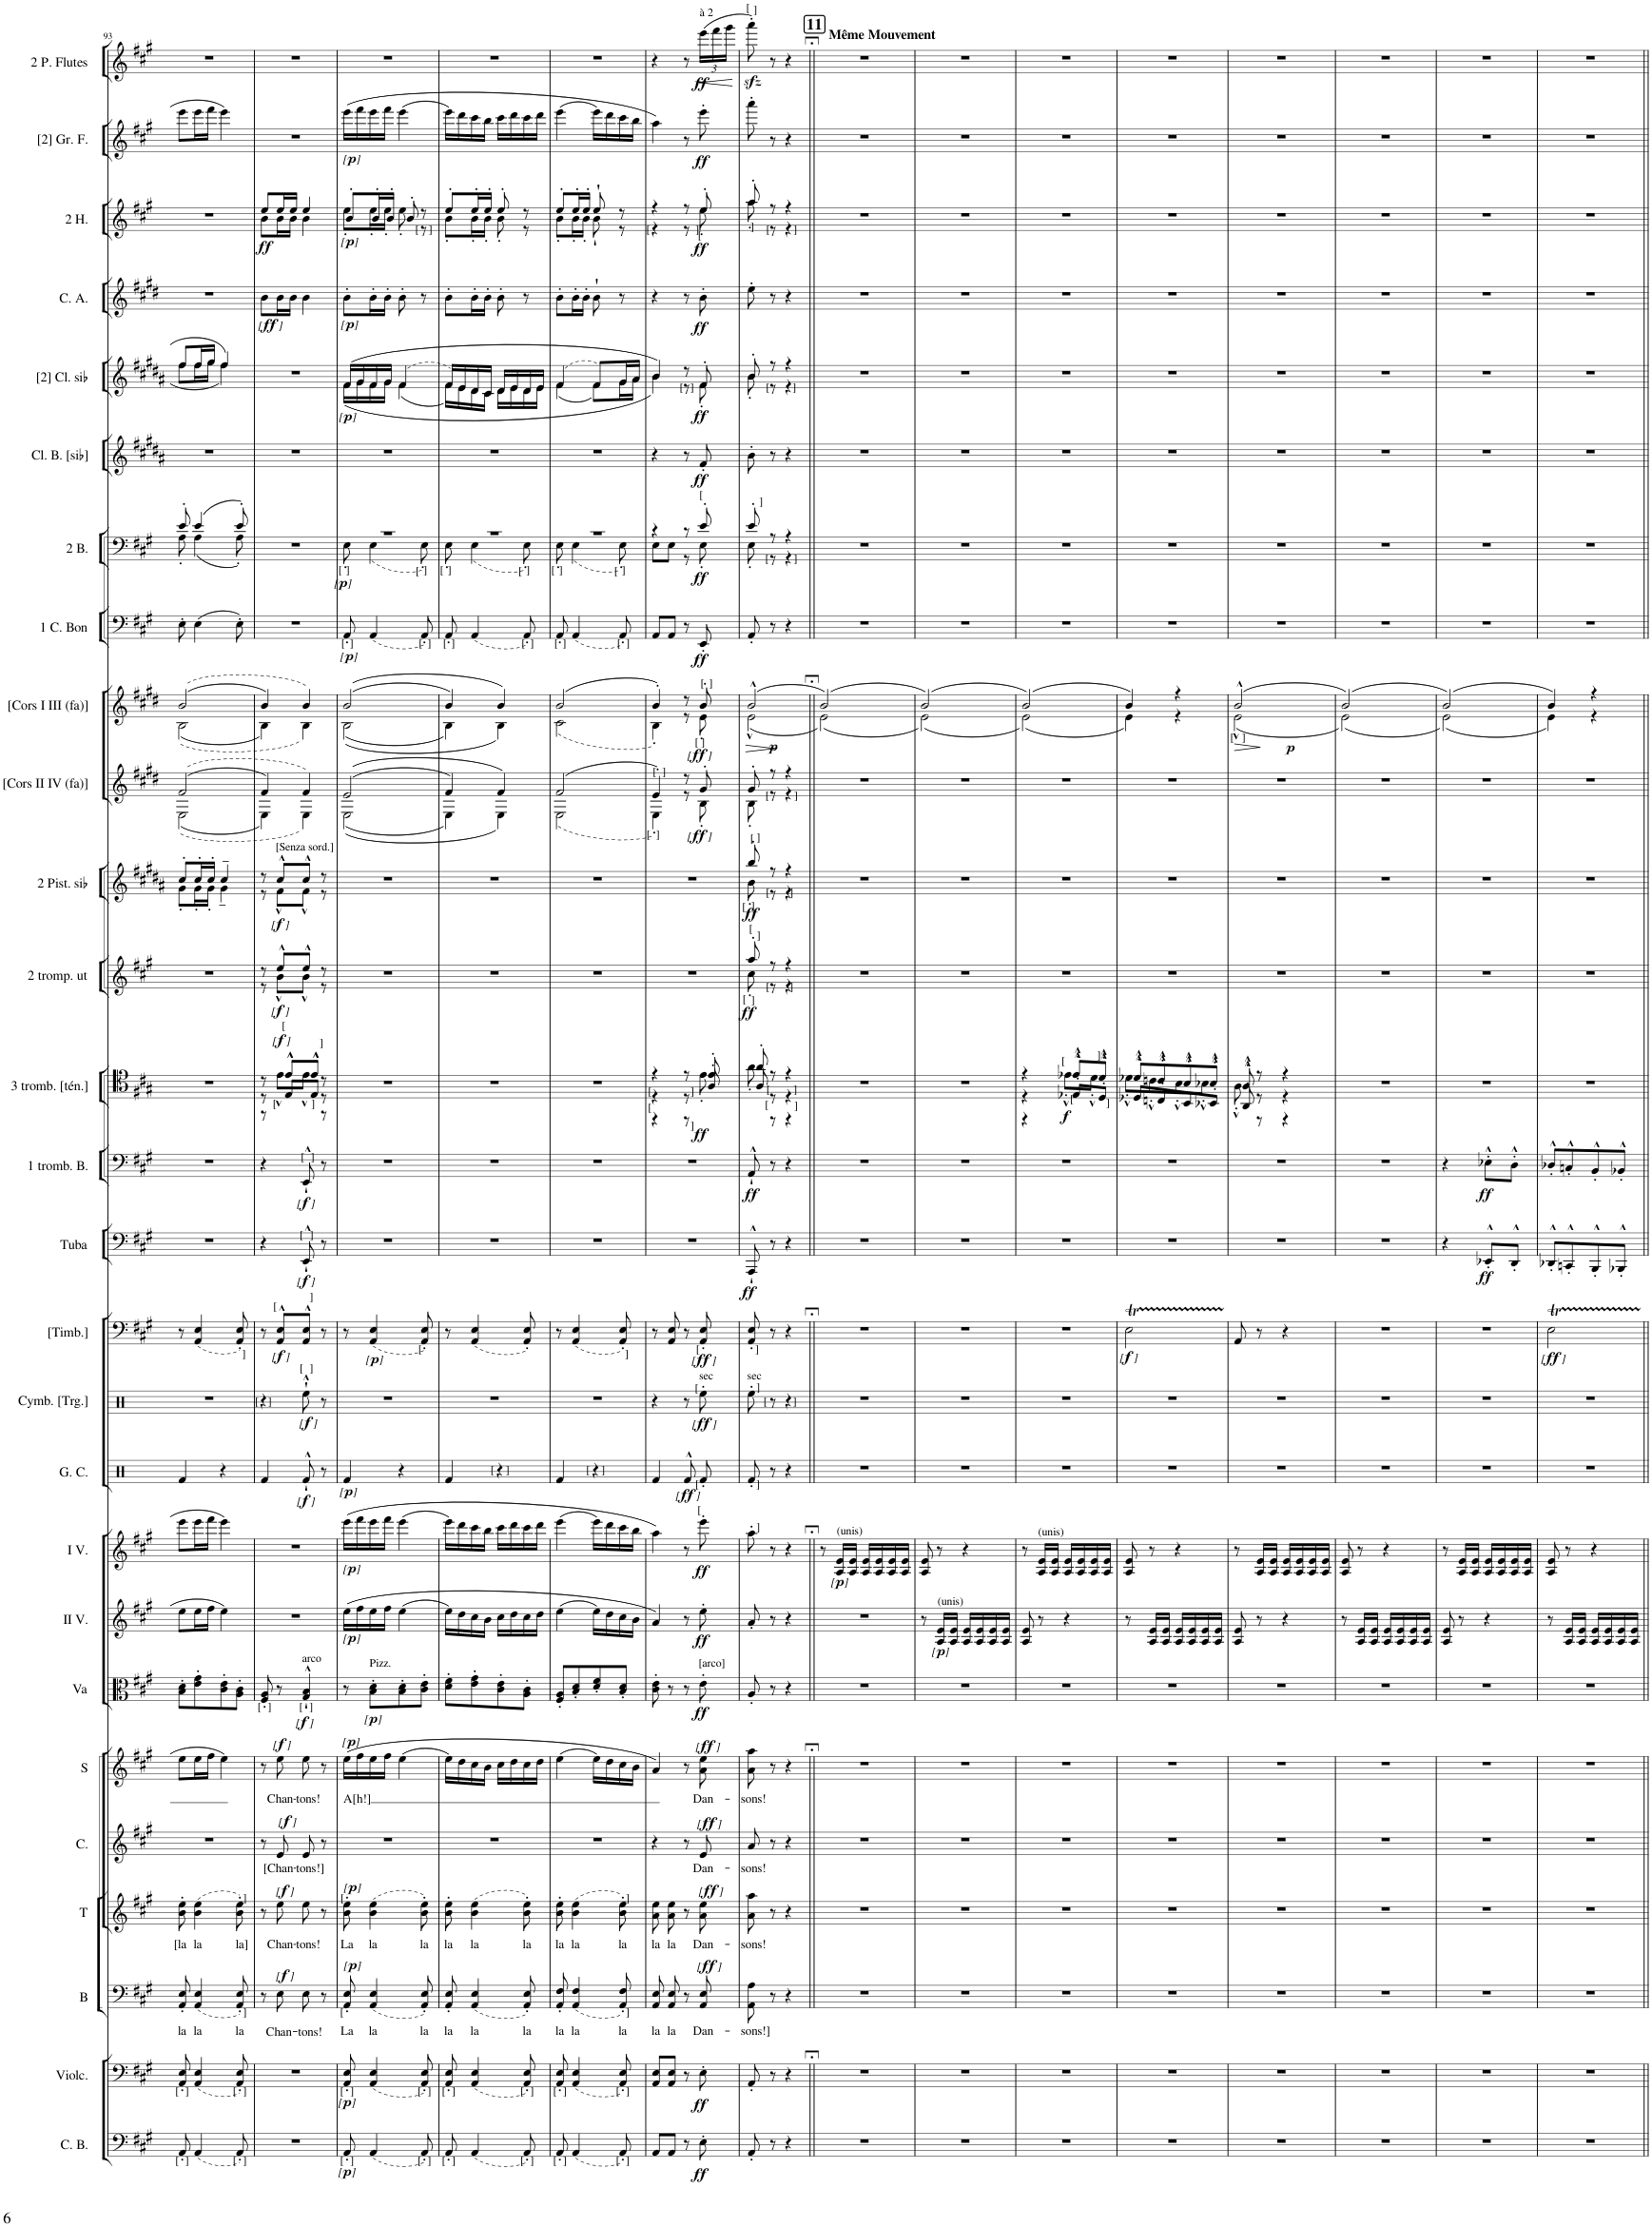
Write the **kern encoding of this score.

**kern	**dynam	**kern	**dynam	**kern	**text	**dynam	**kern	**text	**dynam	**kern	**text	**dynam	**kern	**text	**dynam	**kern	**dynam	**kern	**dynam	**kern	**dynam	**kern	**dynam	**kern	**dynam	**kern	**dynam	**kern	**dynam	**kern	**dynam	**kern	**dynam	**kern	**dynam	**kern	**dynam	**kern	**dynam	**kern	**dynam	**kern	**dynam	**kern	**dynam	**kern	**dynam	**kern	**dynam	**kern	**dynam	**kern	**dynam
*part25	*part25	*part24	*part24	*part23	*part23	*part23	*part22	*part22	*part22	*part21	*part21	*part21	*part20	*part20	*part20	*part19	*part19	*part18	*part18	*part17	*part17	*part16	*part16	*part15	*part15	*part14	*part14	*part13	*part13	*part12	*part12	*part11	*part11	*part10	*part10	*part9	*part9	*part8	*part8	*part7	*part7	*part6	*part6	*part5	*part5	*part4	*part4	*part3	*part3	*part2	*part2	*part1	*part1
*staff25	*staff25	*staff24	*staff24	*staff23	*staff23	*staff23	*staff22	*staff22	*staff22	*staff21	*staff21	*staff21	*staff20	*staff20	*staff20	*staff19	*staff19	*staff18	*staff18	*staff17	*staff17	*staff16	*staff16	*staff15	*staff15	*staff14	*staff14	*staff13	*staff13	*staff12	*staff12	*staff11	*staff11	*staff10	*staff10	*staff9	*staff9	*staff8	*staff8	*staff7	*staff7	*staff6	*staff6	*staff5	*staff5	*staff4	*staff4	*staff3	*staff3	*staff2	*staff2	*staff1	*staff1
*I"Contre Basses	*	*I"Violoncelles	*	*I"Basses	*	*	*I"Ténors	*	*	*I"Contralt[os]	*	*	*I"Sopranos	*	*	*I"Altis	*	*I"2ds Violons	*	*I"1ers Violons	*	*I"Timbales	*	*I"1 Tuba	*	*I"1 trombone Basse	*	*I"3 trombones Ténor	*	*I"2 Trompettes en ut	*	*I"2 Cornets à pistons en sib	*	*I"2me et 4e Cors [en fa]	*	*I"1er et 3me Cors [en fa]	*	*I"1 Contre Basson	*	*I"2 Bassons	*	*I"1 Cl. Basse en sib	*	*I"2 Clarinettes en sib	*	*I"1 Cor Anglais	*	*I"2 Hautbois	*	*I"2 gr. flutes	*	*I"2 petites flutes	*
*I'C. B.	*	*I'Violc.	*	*I'B	*	*	*I'T	*	*	*I'C.	*	*	*I'S	*	*	*	*	*	*	*	*	*I'[Timb.]	*	*I'Tuba	*	*I'1 tromb. B.	*	*I'3 tromb. [tén.]	*	*I'2 tromp. ut	*	*I'2 Pist. sib	*	*	*	*	*	*I'1 C. Bon	*	*I'2 B.	*	*I'Cl. B. [sib]	*	*I'[2] Cl. sib	*	*I'C. A.	*	*I'2 H.	*	*I'[2] Gr. F.	*	*I'2 P. Flutes	*
!!LO:PB:g=z
*clefF4	*	*clefF4	*	*clefF4	*	*	*clefG2	*	*	*clefG2	*	*	*clefG2	*	*	*clefC3	*	*clefG2	*	*clefG2	*	*clefF4	*	*clefF4	*	*clefF4	*	*clefC4	*	*clefG2	*	*clefG2	*	*clefG2	*	*clefG2	*	*clefF4	*	*clefF4	*	*clefG2	*	*clefG2	*	*clefG2	*	*clefG2	*	*clefG2	*	*clefG2	*
*Trd7c12	*	*	*	*	*	*	*	*	*	*	*	*	*	*	*	*	*	*	*	*	*	*	*	*	*	*	*	*	*	*Trd1c2	*	*Trd1c2	*	*Trd4c7	*	*Trd4c7	*	*Trd7c12	*	*	*	*Trd8c14	*	*Trd1c2	*	*Trd4c7	*	*	*	*	*	*Trd-7c-12	*
*k[f#c#g#]	*	*k[f#c#g#]	*	*k[f#c#g#]	*	*	*k[f#c#g#]	*	*	*k[f#c#g#]	*	*	*k[f#c#g#]	*	*	*k[f#c#g#]	*	*k[f#c#g#]	*	*k[f#c#g#]	*	*k[f#c#g#]	*	*k[f#c#g#]	*	*k[f#c#g#]	*	*k[f#c#g#]	*	*k[f#c#g#]	*	*k[f#c#g#d#a#]	*	*k[f#c#g#d#]	*	*k[f#c#g#d#]	*	*k[f#c#g#]	*	*k[f#c#g#]	*	*k[f#c#g#d#a#]	*	*k[f#c#g#d#a#]	*	*k[f#c#g#d#]	*	*k[f#c#g#]	*	*k[f#c#g#]	*	*k[f#c#g#]	*
*M2/4	*	*M2/4	*	*M2/4	*	*	*M2/4	*	*	*M2/4	*	*	*M2/4	*	*	*M2/4	*	*M2/4	*	*M2/4	*	*M2/4	*	*M2/4	*	*M2/4	*	*M2/4	*	*M2/4	*	*M2/4	*	*M2/4	*	*M2/4	*	*M2/4	*	*M2/4	*	*M2/4	*	*M2/4	*	*M2/4	*	*M2/4	*	*M2/4	*	*M2/4	*
=93	=93	=93	=93	=93	=93	=93	=93	=93	=93	=93	=93	=93	=93	=93	=93	=93	=93	=93	=93	=93	=93	=93	=93	=93	=93	=93	=93	=93	=93	=93	=93	=93	=93	=93	=93	=93	=93	=93	=93	=93	=93	=93	=93	=93	=93	=93	=93	=93	=93	=93	=93	=93	=93
!	!	!LO:TX:b:t=[	!	!	!	!	!	!	!	!	!	!	!	!	!	!	!	!	!	!	!	!	!	!	!	!	!	!	!	!	!	!	!	!	!	!	!	!	!	!	!	!	!	!	!	!	!	!	!	!	!	!	!
!	!	!LO:TX:b:t=]	!	!	!	!	!	!	!	!	!	!	!	!	!	!	!	!	!	!	!	!	!	!	!	!	!	!	!	!	!	!	!	!	!	!	!	!	!	!	!	!	!	!	!	!	!	!	!	!	!	!	!
!LO:TX:b:t=[	!	!	!	!	!	!	!	!	!	!	!	!	!	!	!	!	!	!	!	!	!	!	!	!	!	!	!	!	!	!	!	!	!	!	!	!	!	!	!	!	!	!	!	!	!	!	!	!	!	!	!	!	!
!LO:TX:b:t=]	!	!	!	!	!	!	!	!	!	!	!	!	!	!	!	!	!	!	!	!	!	!	!	!	!	!	!	!	!	!	!	!	!	!	!	!	!	!	!	!	!	!	!	!	!	!	!	!	!	!	!	!	!
!	!	!	!	!	!LO:LY:b	!	!	!LO:LY:b	!	!	!	!	!	!	!	!	!	!	!	!	!	!	!	!	!	!	!	!	!	!	!	!	!	!	!	!	!	!	!	!	!	!	!	!	!	!	!	!	!	!	!	!	!
*	*	*	*	*	*	*	*	*	*	*	*	*	*	*	*	*	*	*	*	*	*	*	*	*	*	*	*	*	*	*	*	*^	*	*^	*	*^	*	*	*	*^	*	*	*	*^	*	*	*	*	*	*	*	*	*
8AA'/	.	8AA/' 8E/'	.	8AA/' 8E/'	la	.	8b\' 8ee\'	[la	.	2r	.	.	8ee\L	.	.	8B\' 8d\'L	.	8ee\L	.	8eee\L	.	8r	.	2r	.	2r	.	2r	.	2r	.	8cc#'/L	8g#'\L	.	((2f#/	((2E\	.	((2b/	((2B\	.	8E'\	.	8e'/	8A'\	.	2r	.	8ff#/L	8ff#\L	.	2r	.	2r	.	8eee\L	.	2r	.
!	!	!	!	!	!LO:LY:b	!	!	!LO:LY:b	!	!	!	!	!	!	!	!	!	!	!	!	!	!	!	!	!	!	!	!	!	!	!	!	!	!	!	!	!	!	!	!	!	!	!	!	!	!	!	!	!	!	!	!	!	!	!	!	!	!
(4AA/	.	(4AA/ 4E/	.	(4AA/ 4E/	la	.	(4b\ 4ee\	la	.	.	.	.	16ee\L	.	.	8e\' 8g#\'	.	16ee\L	.	16eee\L	.	(4AA/ 4E/	.	.	.	.	.	.	.	.	.	16cc#'/L	16g#'\L	.	.	.	.	.	.	.	(4E\	.	(4e/	(4A\	.	.	.	16ff#/L	16ff#\L	.	.	.	.	.	16eee\L	.	.	.
.	.	.	.	.	.	.	.	.	.	.	.	.	16ff#\JJ	.	.	.	.	16ff#\JJ	.	16fff#\JJ	.	.	.	.	.	.	.	.	.	.	.	16cc#'/JJ	16g#'\JJ	.	.	.	.	.	.	.	.	.	.	.	.	.	.	16gg#/JJ	16gg#\JJ	.	.	.	.	.	16fff#\JJ	.	.	.
.	.	.	.	.	.	.	.	.	.	.	.	.	4ee\	.	.	8c#\' 8e\'	.	4ee\	.	4eee\	.	.	.	.	.	.	.	.	.	.	.	4cc#~/	4g#~\	.	.	.	.	.	.	.	.	.	.	.	.	.	.	4ff#/	4ff#\	.	.	.	.	.	4eee\	.	.	.
!	!	!	!	!	!	!	!	!	!	!	!	!	!	!	!	!	!	!	!	!	!	!LO:TX:b:t=]	!	!	!	!	!	!	!	!	!	!	!	!	!	!	!	!	!	!	!	!	!	!	!	!	!	!	!	!	!	!	!	!	!	!	!	!
!	!	!	!	!	!	!	!LO:TX:a:t=]	!	!	!	!	!	!	!	!	!	!	!	!	!	!	!	!	!	!	!	!	!	!	!	!	!	!	!	!	!	!	!	!	!	!	!	!	!	!	!	!	!	!	!	!	!	!	!	!	!	!	!
!	!	!	!	!LO:TX:b:t=]	!	!	!	!	!	!	!	!	!	!	!	!	!	!	!	!	!	!	!	!	!	!	!	!	!	!	!	!	!	!	!	!	!	!	!	!	!	!	!	!	!	!	!	!	!	!	!	!	!	!	!	!	!	!
!	!	!LO:TX:b:t=[	!	!	!	!	!	!	!	!	!	!	!	!	!	!	!	!	!	!	!	!	!	!	!	!	!	!	!	!	!	!	!	!	!	!	!	!	!	!	!	!	!	!	!	!	!	!	!	!	!	!	!	!	!	!	!	!
!	!	!LO:TX:b:t=]	!	!	!	!	!	!	!	!	!	!	!	!	!	!	!	!	!	!	!	!	!	!	!	!	!	!	!	!	!	!	!	!	!	!	!	!	!	!	!	!	!	!	!	!	!	!	!	!	!	!	!	!	!	!	!	!
!LO:TX:b:t=[	!	!	!	!	!	!	!	!	!	!	!	!	!	!	!	!	!	!	!	!	!	!	!	!	!	!	!	!	!	!	!	!	!	!	!	!	!	!	!	!	!	!	!	!	!	!	!	!	!	!	!	!	!	!	!	!	!	!
!LO:TX:b:t=]	!	!	!	!	!	!	!	!	!	!	!	!	!	!	!	!	!	!	!	!	!	!	!	!	!	!	!	!	!	!	!	!	!	!	!	!	!	!	!	!	!	!	!	!	!	!	!	!	!	!	!	!	!	!	!	!	!	!
!	!	!	!	!	!LO:LY:b	!	!	!LO:LY:b	!	!	!	!	!	!	!	!	!	!	!	!	!	!	!	!	!	!	!	!	!	!	!	!	!	!	!	!	!	!	!	!	!	!	!	!	!	!	!	!	!	!	!	!	!	!	!	!	!	!
8AA'/)	.	8AA/' 8E/')	.	8AA/' 8E/')	la	.	8b\' 8ee\')	la]	.	.	.	.	.	.	.	8A\' 8c#\'J	.	.	.	.	.	8AA/' 8E/')	.	.	.	.	.	.	.	.	.	.	.	.	.	.	.	.	.	.	8E'\)	.	8e'/)	8A'\)	.	.	.	.	.	.	.	.	.	.	.	.	.	.
*	*	*	*	*	*	*	*	*	*	*	*	*	*	*	*	*	*	*	*	*	*	*	*	*	*	*	*	*	*	*	*	*	*	*	*	*	*	*	*	*	*	*	*	*	*	*	*	*v	*v	*	*	*	*	*	*	*	*	*
=94	=94	=94	=94	=94	=94	=94	=94	=94	=94	=94	=94	=94	=94	=94	=94	=94	=94	=94	=94	=94	=94	=94	=94	=94	=94	=94	=94	=94	=94	=94	=94	=94	=94	=94	=94	=94	=94	=94	=94	=94	=94	=94	=94	=94	=94	=94	=94	=94	=94	=94	=94	=94	=94	=94	=94	=94	=94
*	*	*	*	*	*	*	*	*	*	*	*	*	*	*	*	*	*	*	*	*	*	*	*	*	*	*	*	*^	*	*^	*	*	*	*	*	*	*	*	*	*	*	*	*	*	*	*	*	*	*	*	*	*^	*	*	*	*	*
*	*	*	*	*	*	*	*	*	*	*	*	*	*	*	*	*	*	*	*	*	*	*	*	*	*	*	*	*	*^	*	*	*	*	*	*	*	*	*	*	*	*	*	*	*	*	*	*	*	*	*	*	*	*	*	*	*	*	*	*	*
!	!	!	!	!	!	!	!	!	!	!	!	!	!	!	!	!LO:TX:b:t=[	!	!	!	!	!	!	!	!	!	!	!	!	!	!	!	!	!	!	!	!	!	!	!	!	!	!	!	!	!	!	!	!	!	!	!	!	!	!	!	!	!	!	!	!	!
!	!	!	!	!	!	!	!	!	!	!	!	!	!	!	!	!LO:TX:b:t=]	!	!	!	!	!	!	!	!	!	!	!	!	!	!	!	!	!	!	!	!	!	!	!	!	!	!	!	!	!	!	!	!	!	!	!	!	!	!	!	!	!	!	!	!	!
!	!	!	!	!	!	!	!	!	!	!	!	!	!	!	!	!	!	!	!	!	!	!	!	!	!	!	!	!	!	!	!	!	!	!	!	!	!	!	!	!	!	!	!	!	!	!	!	!	!	!	!	!	!	!LO:DY:b	!	!	!	!	!	!	!
!	!	!	!	!	!	!	!	!	!	!	!	!	!	!	!	!	!	!	!	!	!	!	!	!	!	!	!	!	!	!	!	!	!	!	!	!	!	!	!	!	!	!	!	!	!	!	!	!	!	!	!	!	!	!LO:DY:n=1:b	!	!	!	!	!	!	!
!	!	!	!	!	!	!	!	!	!	!	!	!	!	!	!	!	!	!	!	!	!	!	!	!	!	!	!	!	!	!	!	!	!	!	!	!	!	!	!	!	!	!	!	!	!	!	!	!	!	!	!	!	!	!LO:DY:n=2:b	!	!	!LO:DY:b	!	!	!	!
*	*	*	*	*	*	*	*	*	*	*	*	*	*	*	*	*	*	*	*	*	*	*	*	*	*	*	*	*	*	*	*	*	*	*	*	*	*	*	*	*	*	*	*	*	*	*v	*v	*	*	*	*	*	*	*	*	*	*	*	*	*	*
2r	.	2r	.	8r	.	.	8r	.	.	8r	.	.	8r	.	.	8F#/' 8A/'	.	2r	.	2r	.	8r	.	4r	.	4r	.	8r	8r	8r	.	8r	8r	.	8r	8r	.	4f#/)	4E\)	.	4b/)	4B\)	.	2r	.	2r	.	2r	.	2r	.	8b\L	other-dynamics ff other-dynamics	8ee/L	8b\L	ff	2r	.	2r	.
!	!	!	!	!	!	!	!	!	!	!	!	!	!	!	!	!	!	!	!	!	!	!	!	!	!	!	!	!	!	!	!	!	!	!	!LO:TX:a:t=[Senza sord.]	!	!	!	!	!	!	!	!	!	!	!	!	!	!	!	!	!	!	!	!	!	!	!	!	!
!	!	!	!	!	!	!	!	!	!	!	!	!	!	!	!	!	!	!	!	!	!	!	!	!	!	!	!	!LO:TX:a:t=[	!	!	!	!	!	!	!	!	!	!	!	!	!	!	!	!	!	!	!	!	!	!	!	!	!	!	!	!	!	!	!	!
!	!	!	!	!	!	!	!	!	!	!	!	!	!	!	!	!	!	!	!	!	!	!	!	!	!	!	!	!LO:TX:b:t=[	!	!	!	!	!	!	!	!	!	!	!	!	!	!	!	!	!	!	!	!	!	!	!	!	!	!	!	!	!	!	!	!
!	!	!	!	!	!	!	!	!	!	!	!	!	!	!	!	!	!	!	!	!	!	!LO:TX:a:t=[	!	!	!	!	!	!	!	!	!	!	!	!	!	!	!	!	!	!	!	!	!	!	!	!	!	!	!	!	!	!	!	!	!	!	!	!	!	!
!	!	!	!	!	!LO:LY:b	!LO:DY:a	!	!LO:LY:b	!	!	!LO:LY:b	!	!	!LO:LY:b	!	!	!	!	!	!	!	!	!	!	!	!	!	!	!	!	!	!	!	!	!	!	!	!	!	!	!	!	!	!	!	!	!	!	!	!	!	!	!	!	!	!	!	!	!	!
!	!	!	!	!	!	!LO:DY:n=1:a	!	!	!	!	!	!	!	!	!	!	!	!	!	!	!	!	!	!	!	!	!	!	!	!	!	!	!	!	!	!	!	!	!	!	!	!	!	!	!	!	!	!	!	!	!	!	!	!	!	!	!	!	!	!
!	!	!	!	!	!	!LO:DY:n=2:a	!	!	!LO:DY:a	!	!	!	!	!	!	!	!	!	!	!	!	!	!	!	!	!	!	!	!	!	!	!	!	!	!	!	!	!	!	!	!	!	!	!	!	!	!	!	!	!	!	!	!	!	!	!	!	!	!	!
!	!	!	!	!	!	!	!	!	!LO:DY:n=1:a	!	!	!	!	!	!	!	!	!	!	!	!	!	!	!	!	!	!	!	!	!	!	!	!	!	!	!	!	!	!	!	!	!	!	!	!	!	!	!	!	!	!	!	!	!	!	!	!	!	!	!
!	!	!	!	!	!	!	!	!	!LO:DY:n=2:a	!	!	!LO:DY:a	!	!	!	!	!	!	!	!	!	!	!	!	!	!	!	!	!	!	!	!	!	!	!	!	!	!	!	!	!	!	!	!	!	!	!	!	!	!	!	!	!	!	!	!	!	!	!	!
!	!	!	!	!	!	!	!	!	!	!	!	!LO:DY:n=1:a	!	!	!	!	!	!	!	!	!	!	!	!	!	!	!	!	!	!	!	!	!	!	!	!	!	!	!	!	!	!	!	!	!	!	!	!	!	!	!	!	!	!	!	!	!	!	!	!
!	!	!	!	!	!	!	!	!	!	!	!	!LO:DY:n=2:a	!	!	!LO:DY:a	!	!	!	!	!	!	!	!	!	!	!	!	!	!	!	!	!	!	!	!	!	!	!	!	!	!	!	!	!	!	!	!	!	!	!	!	!	!	!	!	!	!	!	!	!
!	!	!	!	!	!	!	!	!	!	!	!	!	!	!	!LO:DY:n=1:a	!	!	!	!	!	!	!	!	!	!	!	!	!	!	!	!	!	!	!	!	!	!	!	!	!	!	!	!	!	!	!	!	!	!	!	!	!	!	!	!	!	!	!	!	!
!	!	!	!	!	!	!	!	!	!	!	!	!	!	!	!LO:DY:n=2:a	!	!	!	!	!	!	!	!LO:DY:b	!	!	!	!	!	!	!	!	!	!	!	!	!	!	!	!	!	!	!	!	!	!	!	!	!	!	!	!	!	!	!	!	!	!	!	!	!
!	!	!	!	!	!	!	!	!	!	!	!	!	!	!	!	!	!	!	!	!	!	!	!LO:DY:n=1:b	!	!	!	!	!	!	!	!	!	!	!	!	!	!	!	!	!	!	!	!	!	!	!	!	!	!	!	!	!	!	!	!	!	!	!	!	!
!	!	!	!	!	!	!	!	!	!	!	!	!	!	!	!	!	!	!	!	!	!	!	!LO:DY:n=2:b	!	!	!	!	!	!	!	!LO:DY:a	!	!	!	!	!	!	!	!	!	!	!	!	!	!	!	!	!	!	!	!	!	!	!	!	!	!	!	!	!
!	!	!	!	!	!	!	!	!	!	!	!	!	!	!	!	!	!	!	!	!	!	!	!	!	!	!	!	!	!	!	!LO:DY:n=1:a	!	!	!	!	!	!	!	!	!	!	!	!	!	!	!	!	!	!	!	!	!	!	!	!	!	!	!	!	!
!	!	!	!	!	!	!	!	!	!	!	!	!	!	!	!	!	!	!	!	!	!	!	!	!	!	!	!	!	!	!	!LO:DY:n=2:a	!	!	!LO:DY:b	!	!	!	!	!	!	!	!	!	!	!	!	!	!	!	!	!	!	!	!	!	!	!	!	!	!
!	!	!	!	!	!	!	!	!	!	!	!	!	!	!	!	!	!	!	!	!	!	!	!	!	!	!	!	!	!	!	!	!	!	!LO:DY:n=1:b	!	!	!	!	!	!	!	!	!	!	!	!	!	!	!	!	!	!	!	!	!	!	!	!	!	!
!	!	!	!	!	!	!	!	!	!	!	!	!	!	!	!	!	!	!	!	!	!	!	!	!	!	!	!	!	!	!	!	!	!	!LO:DY:n=2:b	!	!	!LO:DY:b	!	!	!	!	!	!	!	!	!	!	!	!	!	!	!	!	!	!	!	!	!	!	!
!	!	!	!	!	!	!	!	!	!	!	!	!	!	!	!	!	!	!	!	!	!	!	!	!	!	!	!	!	!	!	!	!	!	!	!	!	!LO:DY:n=1:b	!	!	!	!	!	!	!	!	!	!	!	!	!	!	!	!	!	!	!	!	!	!	!
!	!	!	!	!	!	!	!	!	!	!	!	!	!	!	!	!	!	!	!	!	!	!	!	!	!	!	!	!	!	!	!	!	!	!	!	!	!LO:DY:n=2:b	!	!	!	!	!	!	!	!	!	!	!	!	!	!	!	!	!	!	!	!	!	!	!
.	.	.	.	8E\	Chan-	other-dynamics f other-dynamics	8ee\	Chan-	other-dynamics f other-dynamics	8e/	[Chan-	other-dynamics f other-dynamics	8ee\	Chan-	other-dynamics f other-dynamics	8r	.	.	.	.	.	8AA/^^ 8E/^^L	other-dynamics f other-dynamics	.	.	.	.	8e^^/L	8e^^\L	8E^^/L	other-dynamics f other-dynamics	8ee^^/L	8b^^\L	other-dynamics f other-dynamics	8cc#^^/L	8f#^^\L	other-dynamics f other-dynamics	.	.	.	.	.	.	.	.	.	.	.	.	.	.	16b\L	.	16ee/L	16b\L	.	.	.	.	.
.	.	.	.	.	.	.	.	.	.	.	.	.	.	.	.	.	.	.	.	.	.	.	.	.	.	.	.	.	.	.	.	.	.	.	.	.	.	.	.	.	.	.	.	.	.	.	.	.	.	.	.	16b\JJ	.	16ee/JJ	16b\JJ	.	.	.	.	.
!	!	!	!	!	!	!	!	!	!	!	!	!	!	!	!	!	!	!	!	!	!	!	!	!	!	!	!	!LO:TX:a:t=]	!	!	!	!	!	!	!	!	!	!	!	!	!	!	!	!	!	!	!	!	!	!	!	!	!	!	!	!	!	!	!	!
!	!	!	!	!	!	!	!	!	!	!	!	!	!	!	!	!	!	!	!	!	!	!	!	!	!	!	!	!LO:TX:b:t=]	!	!	!	!	!	!	!	!	!	!	!	!	!	!	!	!	!	!	!	!	!	!	!	!	!	!	!	!	!	!	!	!
!	!	!	!	!	!	!	!	!	!	!	!	!	!	!	!	!	!	!	!	!	!	!	!	!	!	!LO:TX:a:t=[	!	!	!	!	!	!	!	!	!	!	!	!	!	!	!	!	!	!	!	!	!	!	!	!	!	!	!	!	!	!	!	!	!	!
!	!	!	!	!	!	!	!	!	!	!	!	!	!	!	!	!	!	!	!	!	!	!	!	!	!	!LO:TX:a:t=]	!	!	!	!	!	!	!	!	!	!	!	!	!	!	!	!	!	!	!	!	!	!	!	!	!	!	!	!	!	!	!	!	!	!
!	!	!	!	!	!	!	!	!	!	!	!	!	!	!	!	!	!	!	!	!	!	!	!	!LO:TX:a:t=[	!	!	!	!	!	!	!	!	!	!	!	!	!	!	!	!	!	!	!	!	!	!	!	!	!	!	!	!	!	!	!	!	!	!	!	!
!	!	!	!	!	!	!	!	!	!	!	!	!	!	!	!	!	!	!	!	!	!	!	!	!LO:TX:a:t=]	!	!	!	!	!	!	!	!	!	!	!	!	!	!	!	!	!	!	!	!	!	!	!	!	!	!	!	!	!	!	!	!	!	!	!	!
!	!	!	!	!	!	!	!	!	!	!	!	!	!	!	!	!	!	!	!	!	!	!LO:TX:a:t=]	!	!	!	!	!	!	!	!	!	!	!	!	!	!	!	!	!	!	!	!	!	!	!	!	!	!	!	!	!	!	!	!	!	!	!	!	!	!
!	!	!	!	!	!	!	!	!	!	!	!	!	!	!	!	!LO:TX:b:t=[	!	!	!	!	!	!	!	!	!	!	!	!	!	!	!	!	!	!	!	!	!	!	!	!	!	!	!	!	!	!	!	!	!	!	!	!	!	!	!	!	!	!	!	!
!	!	!	!	!	!	!	!	!	!	!	!	!	!	!	!	!LO:TX:b:t=]	!	!	!	!	!	!	!	!	!	!	!	!	!	!	!	!	!	!	!	!	!	!	!	!	!	!	!	!	!	!	!	!	!	!	!	!	!	!	!	!	!	!	!	!
!	!	!	!	!	!	!	!	!	!	!	!	!	!	!	!	!LO:TX:a:t=arco	!	!	!	!	!	!	!	!	!	!	!	!	!	!	!	!	!	!	!	!	!	!	!	!	!	!	!	!	!	!	!	!	!	!	!	!	!	!	!	!	!	!	!	!
!	!	!	!	!	!LO:LY:b	!	!	!LO:LY:b	!	!	!LO:LY:b	!	!	!LO:LY:b	!	!	!LO:DY:b	!	!	!	!	!	!	!	!	!	!	!	!	!	!	!	!	!	!	!	!	!	!	!	!	!	!	!	!	!	!	!	!	!	!	!	!	!	!	!	!	!	!	!
!	!	!	!	!	!	!	!	!	!	!	!	!	!	!	!	!	!LO:DY:n=1:b	!	!	!	!	!	!	!	!	!	!	!	!	!	!	!	!	!	!	!	!	!	!	!	!	!	!	!	!	!	!	!	!	!	!	!	!	!	!	!	!	!	!	!
!	!	!	!	!	!	!	!	!	!	!	!	!	!	!	!	!	!LO:DY:n=2:b	!	!	!	!	!	!	!	!LO:DY:b	!	!	!	!	!	!	!	!	!	!	!	!	!	!	!	!	!	!	!	!	!	!	!	!	!	!	!	!	!	!	!	!	!	!	!
!	!	!	!	!	!	!	!	!	!	!	!	!	!	!	!	!	!	!	!	!	!	!	!	!	!LO:DY:n=1:b	!	!	!	!	!	!	!	!	!	!	!	!	!	!	!	!	!	!	!	!	!	!	!	!	!	!	!	!	!	!	!	!	!	!	!
!	!	!	!	!	!	!	!	!	!	!	!	!	!	!	!	!	!	!	!	!	!	!	!	!	!LO:DY:n=2:b	!	!LO:DY:b	!	!	!	!	!	!	!	!	!	!	!	!	!	!	!	!	!	!	!	!	!	!	!	!	!	!	!	!	!	!	!	!	!
!	!	!	!	!	!	!	!	!	!	!	!	!	!	!	!	!	!	!	!	!	!	!	!	!	!	!	!LO:DY:n=1:b	!	!	!	!	!	!	!	!	!	!	!	!	!	!	!	!	!	!	!	!	!	!	!	!	!	!	!	!	!	!	!	!	!
!	!	!	!	!	!	!	!	!	!	!	!	!	!	!	!	!	!	!	!	!	!	!	!	!	!	!	!LO:DY:n=2:b	!	!	!	!	!	!	!	!	!	!	!	!	!	!	!	!	!	!	!	!	!	!	!	!	!	!	!	!	!	!	!	!	!
.	.	.	.	8E\	-tons!	.	8ee\	-tons!	.	8e/	-tons!]	.	8ee\	-tons!	.	4G#/^^` 4B/^^`	other-dynamics f other-dynamics	.	.	.	.	8AA/^^ 8E/^^J	.	8EE`^^/	other-dynamics f other-dynamics	8EE`^^/	other-dynamics f other-dynamics	8e^^/J	8e^^\J	8E^^/J	.	8ee^^/J	8b^^\J	.	8cc#^^/J	8f#^^\J	.	4f#/)	4E\)	.	4b/)	4B\)	.	.	.	.	.	.	.	.	.	4b\	.	4ee/	4b\	.	.	.	.	.
.	.	.	.	8r	.	.	8r	.	.	8r	.	.	8r	.	.	.	.	.	.	.	.	8r	.	8r	.	8r	.	8r	8r	8r	.	8r	8r	.	8r	8r	.	.	.	.	.	.	.	.	.	.	.	.	.	.	.	.	.	.	.	.	.	.	.	.
=95	=95	=95	=95	=95	=95	=95	=95	=95	=95	=95	=95	=95	=95	=95	=95	=95	=95	=95	=95	=95	=95	=95	=95	=95	=95	=95	=95	=95	=95	=95	=95	=95	=95	=95	=95	=95	=95	=95	=95	=95	=95	=95	=95	=95	=95	=95	=95	=95	=95	=95	=95	=95	=95	=95	=95	=95	=95	=95	=95	=95
!	!	!	!	!	!	!	!	!	!	!	!	!	!	!	!	!	!	!	!	!	!	!	!	!	!	!	!	!	!	!	!	!	!	!	!	!	!	!	!	!	!	!	!	!	!	!LO:TX:b:t=[	!	!	!	!	!	!	!	!	!	!	!	!	!	!
!	!	!	!	!	!	!	!	!	!	!	!	!	!	!	!	!	!	!	!	!	!	!	!	!	!	!	!	!	!	!	!	!	!	!	!	!	!	!	!	!	!	!	!	!	!	!LO:TX:b:t=]	!	!	!	!	!	!	!	!	!	!	!	!	!	!
!	!	!	!	!	!	!	!	!	!	!	!	!	!	!	!	!	!	!	!	!	!	!	!	!	!	!	!	!	!	!	!	!	!	!	!	!	!	!	!	!	!	!	!	!LO:TX:b:t=[	!	!	!	!	!	!	!	!	!	!	!	!	!	!	!	!
!	!	!	!	!	!	!	!	!	!	!	!	!	!	!	!	!	!	!	!	!	!	!	!	!	!	!	!	!	!	!	!	!	!	!	!	!	!	!	!	!	!	!	!	!LO:TX:b:t=]	!	!	!	!	!	!	!	!	!	!	!	!	!	!	!	!
!	!	!	!	!	!	!	!LO:TX:a:t=[	!	!	!	!	!	!	!	!	!	!	!	!	!	!	!	!	!	!	!	!	!	!	!	!	!	!	!	!	!	!	!	!	!	!	!	!	!	!	!	!	!	!	!	!	!	!	!	!	!	!	!	!	!
!	!	!	!	!LO:TX:b:t=[	!	!	!	!	!	!	!	!	!	!	!	!	!	!	!	!	!	!	!	!	!	!	!	!	!	!	!	!	!	!	!	!	!	!	!	!	!	!	!	!	!	!	!	!	!	!	!	!	!	!	!	!	!	!	!	!
!	!	!LO:TX:b:t=[	!	!	!	!	!	!	!	!	!	!	!	!	!	!	!	!	!	!	!	!	!	!	!	!	!	!	!	!	!	!	!	!	!	!	!	!	!	!	!	!	!	!	!	!	!	!	!	!	!	!	!	!	!	!	!	!	!	!
!	!	!LO:TX:b:t=]	!	!	!	!	!	!	!	!	!	!	!	!	!	!	!	!	!	!	!	!	!	!	!	!	!	!	!	!	!	!	!	!	!	!	!	!	!	!	!	!	!	!	!	!	!	!	!	!	!	!	!	!	!	!	!	!	!	!
!LO:TX:b:t=[	!	!	!	!	!	!	!	!	!	!	!	!	!	!	!	!	!	!	!	!	!	!	!	!	!	!	!	!	!	!	!	!	!	!	!	!	!	!	!	!	!	!	!	!	!	!	!	!	!	!	!	!	!	!	!	!	!	!	!	!
!LO:TX:b:t=]	!	!	!	!	!	!	!	!	!	!	!	!	!	!	!	!	!	!	!	!	!	!	!	!	!	!	!	!	!	!	!	!	!	!	!	!	!	!	!	!	!	!	!	!	!	!	!	!	!	!	!	!	!	!	!	!	!	!	!	!
!	!LO:DY:b	!	!	!	!LO:LY:b	!	!	!LO:LY:b	!	!	!	!	!	!LO:LY:b	!	!	!	!	!	!	!	!	!	!	!	!	!	!	!	!	!	!	!	!	!	!	!	!	!	!	!	!	!	!	!	!	!	!	!	!	!	!	!	!	!	!	!	!	!	!
*	*	*	*	*	*	*	*	*	*	*	*	*	*	*	*	*	*	*	*	*	*	*	*	*	*	*	*	*	*	*	*	*	*	*	*	*	*	*	*	*	*	*	*	*	*	*^	*	*	*	*^	*	*	*	*	*	*	*	*	*	*
!	!LO:DY:n=1:b	!	!	!	!	!	!	!	!	!	!	!	!	!	!	!	!	!	!	!	!	!	!	!	!	!	!	!	!	!	!	!	!	!	!	!	!	!	!	!	!	!	!	!	!	!	!	!	!	!	!	!	!	!	!	!	!	!	!	!	!	!
!	!LO:DY:n=2:b	!	!LO:DY:b	!	!	!	!	!	!	!	!	!	!	!	!	!	!	!	!	!	!	!	!	!	!	!	!	!	!	!	!	!	!	!	!	!	!	!	!	!	!	!	!	!	!	!	!	!	!	!	!	!	!	!	!	!	!	!	!	!	!	!
!	!	!	!LO:DY:n=1:b	!	!	!	!	!	!	!	!	!	!	!	!	!	!	!	!	!	!	!	!	!	!	!	!	!	!	!	!	!	!	!	!	!	!	!	!	!	!	!	!	!	!	!	!	!	!	!	!	!	!	!	!	!	!	!	!	!	!	!
!	!	!	!LO:DY:n=2:b	!	!	!LO:DY:a	!	!	!	!	!	!	!	!	!	!	!	!	!	!	!	!	!	!	!	!	!	!	!	!	!	!	!	!	!	!	!	!	!	!	!	!	!	!	!	!	!	!	!	!	!	!	!	!	!	!	!	!	!	!	!	!
!	!	!	!	!	!	!LO:DY:n=1:a	!	!	!	!	!	!	!	!	!	!	!	!	!	!	!	!	!	!	!	!	!	!	!	!	!	!	!	!	!	!	!	!	!	!	!	!	!	!	!	!	!	!	!	!	!	!	!	!	!	!	!	!	!	!	!	!
!	!	!	!	!	!	!LO:DY:n=2:a	!	!	!LO:DY:a	!	!	!	!	!	!	!	!	!	!	!	!	!	!	!	!	!	!	!	!	!	!	!	!	!	!	!	!	!	!	!	!	!	!	!	!	!	!	!	!	!	!	!	!	!	!	!	!	!	!	!	!	!
!	!	!	!	!	!	!	!	!	!LO:DY:n=1:a	!	!	!	!	!	!	!	!	!	!	!	!	!	!	!	!	!	!	!	!	!	!	!	!	!	!	!	!	!	!	!	!	!	!	!	!	!	!	!	!	!	!	!	!	!	!	!	!	!	!	!	!	!
!	!	!	!	!	!	!	!	!	!LO:DY:n=2:a	!	!	!	!	!	!LO:DY:a	!	!	!	!	!	!	!	!	!	!	!	!	!	!	!	!	!	!	!	!	!	!	!	!	!	!	!	!	!	!	!	!	!	!	!	!	!	!	!	!	!	!	!	!	!	!	!
!	!	!	!	!	!	!	!	!	!	!	!	!	!	!	!LO:DY:n=1:a	!	!	!	!	!	!	!	!	!	!	!	!	!	!	!	!	!	!	!	!	!	!	!	!	!	!	!	!	!	!	!	!	!	!	!	!	!	!	!	!	!	!	!	!	!	!	!
!	!	!	!	!	!	!	!	!	!	!	!	!	!	!	!LO:DY:n=2:a	!	!	!	!LO:DY:b	!	!	!	!	!	!	!	!	!	!	!	!	!	!	!	!	!	!	!	!	!	!	!	!	!	!	!	!	!	!	!	!	!	!	!	!	!	!	!	!	!	!	!
!	!	!	!	!	!	!	!	!	!	!	!	!	!	!	!	!	!	!	!LO:DY:n=1:b	!	!	!	!	!	!	!	!	!	!	!	!	!	!	!	!	!	!	!	!	!	!	!	!	!	!	!	!	!	!	!	!	!	!	!	!	!	!	!	!	!	!	!
!	!	!	!	!	!	!	!	!	!	!	!	!	!	!	!	!	!	!	!LO:DY:n=2:b	!	!LO:DY:b	!	!	!	!	!	!	!	!	!	!	!	!	!	!	!	!	!	!	!	!	!	!	!	!	!	!	!	!	!	!	!	!	!	!	!	!	!	!	!	!	!
!	!	!	!	!	!	!	!	!	!	!	!	!	!	!	!	!	!	!	!	!	!LO:DY:n=1:b	!	!	!	!	!	!	!	!	!	!	!	!	!	!	!	!	!	!	!	!	!	!	!	!	!	!	!	!	!	!	!	!	!	!	!	!	!	!	!	!	!
!	!	!	!	!	!	!	!	!	!	!	!	!	!	!	!	!	!	!	!	!	!LO:DY:n=2:b	!	!	!	!	!	!	!	!	!	!	!	!	!	!	!	!	!	!	!	!	!	!	!	!LO:DY:b	!	!	!	!	!	!	!	!	!	!	!	!	!	!	!	!	!
!	!	!	!	!	!	!	!	!	!	!	!	!	!	!	!	!	!	!	!	!	!	!	!	!	!	!	!	!	!	!	!	!	!	!	!	!	!	!	!	!	!	!	!	!	!LO:DY:n=1:b	!	!	!	!	!	!	!	!	!	!	!	!	!	!	!	!	!
!	!	!	!	!	!	!	!	!	!	!	!	!	!	!	!	!	!	!	!	!	!	!	!	!	!	!	!	!	!	!	!	!	!	!	!	!	!	!	!	!	!	!	!	!	!LO:DY:n=2:b	!	!	!LO:DY:b	!	!	!	!	!	!	!	!	!	!	!	!	!	!
!	!	!	!	!	!	!	!	!	!	!	!	!	!	!	!	!	!	!	!	!	!	!	!	!	!	!	!	!	!	!	!	!	!	!	!	!	!	!	!	!	!	!	!	!	!	!	!	!LO:DY:n=1:b	!	!	!	!	!	!	!	!	!	!	!	!	!	!
!	!	!	!	!	!	!	!	!	!	!	!	!	!	!	!	!	!	!	!	!	!	!	!	!	!	!	!	!	!	!	!	!	!	!	!	!	!	!	!	!	!	!	!	!	!	!	!	!LO:DY:n=2:b	!	!	!	!	!LO:DY:b	!	!	!	!	!	!	!	!	!
!	!	!	!	!	!	!	!	!	!	!	!	!	!	!	!	!	!	!	!	!	!	!	!	!	!	!	!	!	!	!	!	!	!	!	!	!	!	!	!	!	!	!	!	!	!	!	!	!	!	!	!	!	!LO:DY:n=1:b	!	!	!	!	!	!	!	!	!
!	!	!	!	!	!	!	!	!	!	!	!	!	!	!	!	!	!	!	!	!	!	!	!	!	!	!	!	!	!	!	!	!	!	!	!	!	!	!	!	!	!	!	!	!	!	!	!	!	!	!	!	!	!LO:DY:n=2:b	!	!LO:DY:b	!	!	!	!	!	!	!
!	!	!	!	!	!	!	!	!	!	!	!	!	!	!	!	!	!	!	!	!	!	!	!	!	!	!	!	!	!	!	!	!	!	!	!	!	!	!	!	!	!	!	!	!	!	!	!	!	!	!	!	!	!	!	!LO:DY:n=1:b	!	!	!	!	!	!	!
!	!	!	!	!	!	!	!	!	!	!	!	!	!	!	!	!	!	!	!	!	!	!	!	!	!	!	!	!	!	!	!	!	!	!	!	!	!	!	!	!	!	!	!	!	!	!	!	!	!	!	!	!	!	!	!LO:DY:n=2:b	!	!	!LO:DY:b	!	!	!	!
!	!	!	!	!	!	!	!	!	!	!	!	!	!	!	!	!	!	!	!	!	!	!	!	!	!	!	!	!	!	!	!	!	!	!	!	!	!	!	!	!	!	!	!	!	!	!	!	!	!	!	!	!	!	!	!	!	!	!LO:DY:n=1:b	!	!	!	!
!	!	!	!	!	!	!	!	!	!	!	!	!	!	!	!	!	!	!	!	!	!	!	!	!	!	!	!	!	!	!	!	!	!	!	!	!	!	!	!	!	!	!	!	!	!	!	!	!	!	!	!	!	!	!	!	!	!	!LO:DY:n=2:b	!	!LO:DY:b	!	!
!	!	!	!	!	!	!	!	!	!	!	!	!	!	!	!	!	!	!	!	!	!	!	!	!	!	!	!	!	!	!	!	!	!	!	!	!	!	!	!	!	!	!	!	!	!	!	!	!	!	!	!	!	!	!	!	!	!	!	!	!LO:DY:n=1:b	!	!
!	!	!	!	!	!	!	!	!	!	!	!	!	!	!	!	!	!	!	!	!	!	!	!	!	!	!	!	!	!	!	!	!	!	!	!	!	!	!	!	!	!	!	!	!	!	!	!	!	!	!	!	!	!	!	!	!	!	!	!	!LO:DY:n=2:b	!	!
*	*	*	*	*	*	*	*	*	*	*	*	*	*	*	*	*	*	*	*	*	*	*	*	*	*	*	*	*v	*v	*v	*	*	*	*	*v	*v	*	*	*	*	*	*	*	*	*	*	*	*	*	*	*	*	*	*	*	*	*	*	*	*	*	*
*	*	*	*	*	*	*	*	*	*	*	*	*	*	*	*	*	*	*	*	*	*	*	*	*	*	*	*	*	*	*v	*v	*	*	*	*	*	*	*	*	*	*	*	*	*	*	*	*	*	*	*	*	*	*	*	*	*	*	*	*
8AA'/	other-dynamics p other-dynamics	8AA/' 8E/'	other-dynamics p other-dynamics	8AA/' 8E/'	La	other-dynamics p other-dynamics	8b\' 8ee\'	La	other-dynamics p other-dynamics	2r	.	.	(16ee\LL	A[h!]	other-dynamics p other-dynamics	8r	.	(16ee\LL	other-dynamics p other-dynamics	(16eee\LL	other-dynamics p other-dynamics	8r	.	2r	.	2r	.	2r	.	2r	.	2r	.	((2e/	((2E\	.	((2b/	((2B\	.	8AA'/	other-dynamics p other-dynamics	2r	8E'\	other-dynamics p other-dynamics	2r	.	(16f#/LL	(16f#\LL	other-dynamics p other-dynamics	8b'\L	other-dynamics p other-dynamics	8b'/L	8ee'\L	other-dynamics p other-dynamics	(16eee\LL	other-dynamics p other-dynamics	2r	.
.	.	.	.	.	.	.	.	.	.	.	.	.	16ff#\	.	.	.	.	16ff#\	.	16fff#\	.	.	.	.	.	.	.	.	.	.	.	.	.	.	.	.	.	.	.	.	.	.	.	.	.	.	16g#/	16g#\	.	.	.	.	.	.	16fff#\	.	.	.
!	!	!	!	!	!	!	!	!	!	!	!	!	!	!	!	!LO:TX:a:t=Pizz.	!	!	!	!	!	!	!	!	!	!	!	!	!	!	!	!	!	!	!	!	!	!	!	!	!	!	!	!	!	!	!	!	!	!	!	!	!	!	!	!	!	!
!	!	!	!	!	!LO:LY:b	!	!	!LO:LY:b	!	!	!	!	!	!	!	!	!LO:DY:b	!	!	!	!	!	!	!	!	!	!	!	!	!	!	!	!	!	!	!	!	!	!	!	!	!	!	!	!	!	!	!	!	!	!	!	!	!	!	!	!	!
!	!	!	!	!	!	!	!	!	!	!	!	!	!	!	!	!	!LO:DY:n=1:b	!	!	!	!	!	!	!	!	!	!	!	!	!	!	!	!	!	!	!	!	!	!	!	!	!	!	!	!	!	!	!	!	!	!	!	!	!	!	!	!	!
!	!	!	!	!	!	!	!	!	!	!	!	!	!	!	!	!	!LO:DY:n=2:b	!	!	!	!	!	!LO:DY:b	!	!	!	!	!	!	!	!	!	!	!	!	!	!	!	!	!	!	!	!	!	!	!	!	!	!	!	!	!	!	!	!	!	!	!
!	!	!	!	!	!	!	!	!	!	!	!	!	!	!	!	!	!	!	!	!	!	!	!LO:DY:n=1:b	!	!	!	!	!	!	!	!	!	!	!	!	!	!	!	!	!	!	!	!	!	!	!	!	!	!	!	!	!	!	!	!	!	!	!
!	!	!	!	!	!	!	!	!	!	!	!	!	!	!	!	!	!	!	!	!	!	!	!LO:DY:n=2:b	!	!	!	!	!	!	!	!	!	!	!	!	!	!	!	!	!	!	!	!	!	!	!	!	!	!	!	!	!	!	!	!	!	!	!
(4AA/	.	(4AA/ 4E/	.	(4AA/ 4E/	la	.	(4b\ 4ee\	la	.	.	.	.	16ee\	.	.	8B\' 8d\'L	other-dynamics p other-dynamics	16ee\	.	16eee\	.	(4AA/ 4E/	other-dynamics p other-dynamics	.	.	.	.	.	.	.	.	.	.	.	.	.	.	.	.	(4AA/	.	.	(4E\	.	.	.	16f#/	16f#\	.	16b'\L	.	16b'/L	16ee'\L	.	16eee\	.	.	.
.	.	.	.	.	.	.	.	.	.	.	.	.	16ff#\JJ	.	.	.	.	16ff#\JJ	.	16fff#\JJ	.	.	.	.	.	.	.	.	.	.	.	.	.	.	.	.	.	.	.	.	.	.	.	.	.	.	16g#/JJ	16g#\JJ	.	16b'\JJ	.	16b'/JJ	16ee'\JJ	.	16fff#\JJ	.	.	.
.	.	.	.	.	.	.	.	.	.	.	.	.	(4ee\	.	.	8B\' 8d\'	.	(4ee\	.	(4eee\	.	.	.	.	.	.	.	.	.	.	.	.	.	.	.	.	.	.	.	.	.	.	.	.	.	.	(4f#/	(4f#\	.	8b'\	.	8b'/	8ee'\	.	(4eee\	.	.	.
!	!	!	!	!	!	!	!	!	!	!	!	!	!	!	!	!	!	!	!	!	!	!	!	!	!	!	!	!	!	!	!	!	!	!	!	!	!	!	!	!	!	!	!	!	!	!	!	!	!	!	!	!LO:TX:a:t=[	!	!	!	!	!	!
!	!	!	!	!	!	!	!	!	!	!	!	!	!	!	!	!	!	!	!	!	!	!	!	!	!	!	!	!	!	!	!	!	!	!	!	!	!	!	!	!	!	!	!	!	!	!	!	!	!	!	!	!LO:TX:a:t=]	!	!	!	!	!	!
!	!	!	!	!	!	!	!	!	!	!	!	!	!	!	!	!	!	!	!	!	!	!	!	!	!	!	!	!	!	!	!	!	!	!	!	!	!	!	!	!	!	!	!LO:TX:b:t=[	!	!	!	!	!	!	!	!	!	!	!	!	!	!	!
!	!	!	!	!	!	!	!	!	!	!	!	!	!	!	!	!	!	!	!	!	!	!	!	!	!	!	!	!	!	!	!	!	!	!	!	!	!	!	!	!	!	!	!LO:TX:b:t=]	!	!	!	!	!	!	!	!	!	!	!	!	!	!	!
!	!	!	!	!	!	!	!	!	!	!	!	!	!	!	!	!	!	!	!	!	!	!	!	!	!	!	!	!	!	!	!	!	!	!	!	!	!	!	!	!LO:TX:b:t=[	!	!	!	!	!	!	!	!	!	!	!	!	!	!	!	!	!	!
!	!	!	!	!	!	!	!	!	!	!	!	!	!	!	!	!	!	!	!	!	!	!	!	!	!	!	!	!	!	!	!	!	!	!	!	!	!	!	!	!LO:TX:b:t=]	!	!	!	!	!	!	!	!	!	!	!	!	!	!	!	!	!	!
!	!	!	!	!	!	!	!	!	!	!	!	!	!	!	!	!	!	!	!	!	!	!LO:TX:b:t=[	!	!	!	!	!	!	!	!	!	!	!	!	!	!	!	!	!	!	!	!	!	!	!	!	!	!	!	!	!	!	!	!	!	!	!	!
!	!	!LO:TX:b:t=[	!	!	!	!	!	!	!	!	!	!	!	!	!	!	!	!	!	!	!	!	!	!	!	!	!	!	!	!	!	!	!	!	!	!	!	!	!	!	!	!	!	!	!	!	!	!	!	!	!	!	!	!	!	!	!	!
!	!	!LO:TX:b:t=]	!	!	!	!	!	!	!	!	!	!	!	!	!	!	!	!	!	!	!	!	!	!	!	!	!	!	!	!	!	!	!	!	!	!	!	!	!	!	!	!	!	!	!	!	!	!	!	!	!	!	!	!	!	!	!	!
!LO:TX:b:t=[	!	!	!	!	!	!	!	!	!	!	!	!	!	!	!	!	!	!	!	!	!	!	!	!	!	!	!	!	!	!	!	!	!	!	!	!	!	!	!	!	!	!	!	!	!	!	!	!	!	!	!	!	!	!	!	!	!	!
!LO:TX:b:t=]	!	!	!	!	!	!	!	!	!	!	!	!	!	!	!	!	!	!	!	!	!	!	!	!	!	!	!	!	!	!	!	!	!	!	!	!	!	!	!	!	!	!	!	!	!	!	!	!	!	!	!	!	!	!	!	!	!	!
!	!	!	!	!	!LO:LY:b	!	!	!LO:LY:b	!	!	!	!	!	!	!	!	!	!	!	!	!	!	!	!	!	!	!	!	!	!	!	!	!	!	!	!	!	!	!	!	!	!	!	!	!	!	!	!	!	!	!	!	!	!	!	!	!	!
8AA'/)	.	8AA/' 8E/')	.	8AA/' 8E/')	la	.	8b\' 8ee\')	la	.	.	.	.	.	.	.	8c#\' 8e\'J	.	.	.	.	.	8AA/' 8E/')	.	.	.	.	.	.	.	.	.	.	.	.	.	.	.	.	.	8AA'/)	.	.	8E'\)	.	.	.	.	.	.	8r	.	8r	8r	.	.	.	.	.
=96	=96	=96	=96	=96	=96	=96	=96	=96	=96	=96	=96	=96	=96	=96	=96	=96	=96	=96	=96	=96	=96	=96	=96	=96	=96	=96	=96	=96	=96	=96	=96	=96	=96	=96	=96	=96	=96	=96	=96	=96	=96	=96	=96	=96	=96	=96	=96	=96	=96	=96	=96	=96	=96	=96	=96	=96	=96	=96
!	!	!	!	!	!	!	!	!	!	!	!	!	!	!	!	!	!	!	!	!	!	!	!	!	!	!	!	!	!	!	!	!	!	!	!	!	!	!	!	!	!	!LO:TX:b:t=[	!	!	!	!	!	!	!	!	!	!	!	!	!	!	!	!
!	!	!	!	!	!	!	!	!	!	!	!	!	!	!	!	!	!	!	!	!	!	!	!	!	!	!	!	!	!	!	!	!	!	!	!	!	!	!	!	!	!	!LO:TX:b:t=]	!	!	!	!	!	!	!	!	!	!	!	!	!	!	!	!
!	!	!	!	!	!	!	!	!	!	!	!	!	!	!	!	!	!	!	!	!	!	!	!	!	!	!	!	!	!	!	!	!	!	!	!	!	!	!	!	!LO:TX:b:t=[	!	!	!	!	!	!	!	!	!	!	!	!	!	!	!	!	!	!
!	!	!	!	!	!	!	!	!	!	!	!	!	!	!	!	!	!	!	!	!	!	!	!	!	!	!	!	!	!	!	!	!	!	!	!	!	!	!	!	!LO:TX:b:t=]	!	!	!	!	!	!	!	!	!	!	!	!	!	!	!	!	!	!
!	!	!LO:TX:b:t=[	!	!	!	!	!	!	!	!	!	!	!	!	!	!	!	!	!	!	!	!	!	!	!	!	!	!	!	!	!	!	!	!	!	!	!	!	!	!	!	!	!	!	!	!	!	!	!	!	!	!	!	!	!	!	!	!
!	!	!LO:TX:b:t=]	!	!	!	!	!	!	!	!	!	!	!	!	!	!	!	!	!	!	!	!	!	!	!	!	!	!	!	!	!	!	!	!	!	!	!	!	!	!	!	!	!	!	!	!	!	!	!	!	!	!	!	!	!	!	!	!
!LO:TX:b:t=[	!	!	!	!	!	!	!	!	!	!	!	!	!	!	!	!	!	!	!	!	!	!	!	!	!	!	!	!	!	!	!	!	!	!	!	!	!	!	!	!	!	!	!	!	!	!	!	!	!	!	!	!	!	!	!	!	!	!
!LO:TX:b:t=]	!	!	!	!	!	!	!	!	!	!	!	!	!	!	!	!	!	!	!	!	!	!	!	!	!	!	!	!	!	!	!	!	!	!	!	!	!	!	!	!	!	!	!	!	!	!	!	!	!	!	!	!	!	!	!	!	!	!
!	!	!	!	!	!LO:LY:b	!	!	!LO:LY:b	!	!	!	!	!	!	!	!	!	!	!	!	!	!	!	!	!	!	!	!	!	!	!	!	!	!	!	!	!	!	!	!	!	!	!	!	!	!	!	!	!	!	!	!	!	!	!	!	!	!
8AA'/	.	8AA/' 8E/'	.	8AA/' 8E/'	la	.	8b\' 8ee\'	la	.	2r	.	.	16ee\LL)	.	.	8d\' 8f#\'L	.	16ee\LL)	.	16eee\LL)	.	8r	.	2r	.	2r	.	2r	.	2r	.	2r	.	4f#/)	4E\)	.	4b/)	4B\)	.	8AA'/	.	2r	8E'\	.	2r	.	16f#/LL)	16f#\LL)	.	8b'\L	.	8ee'/L	8b'\L	.	16eee\LL)	.	2r	.
.	.	.	.	.	.	.	.	.	.	.	.	.	16dd\	.	.	.	.	16dd\	.	16ddd\	.	.	.	.	.	.	.	.	.	.	.	.	.	.	.	.	.	.	.	.	.	.	.	.	.	.	16e/	16e\	.	.	.	.	.	.	16ddd\	.	.	.
!	!	!	!	!	!LO:LY:b	!	!	!LO:LY:b	!	!	!	!	!	!	!	!	!	!	!	!	!	!	!	!	!	!	!	!	!	!	!	!	!	!	!	!	!	!	!	!	!	!	!	!	!	!	!	!	!	!	!	!	!	!	!	!	!	!
(4AA/	.	(4AA/ 4E/	.	(4AA/ 4E/	la	.	(4b\ 4ee\	la	.	.	.	.	16cc#\	.	.	8e\' 8g#\'	.	16cc#\	.	16ccc#\	.	(4AA/ 4E/	.	.	.	.	.	.	.	.	.	.	.	.	.	.	.	.	.	(4AA/	.	.	(4E\	.	.	.	16d#/	16d#\	.	16b'\L	.	16ee'/L	16b'\L	.	16ccc#\	.	.	.
.	.	.	.	.	.	.	.	.	.	.	.	.	16b\JJ	.	.	.	.	16b\JJ	.	16bb\JJ	.	.	.	.	.	.	.	.	.	.	.	.	.	.	.	.	.	.	.	.	.	.	.	.	.	.	16c#/JJ	16c#\JJ	.	16b'\JJ	.	16ee'/JJ	16b'\JJ	.	16bb\JJ	.	.	.
.	.	.	.	.	.	.	.	.	.	.	.	.	16cc#\LL	.	.	8c#\' 8e\'	.	16cc#\LL	.	16ccc#\LL	.	.	.	.	.	.	.	.	.	.	.	.	.	4f#/)	4E\)	.	4b/)	4B\)	.	.	.	.	.	.	.	.	16d#/LL	16d#\LL	.	8b'\	.	8ee'/	8b'\	.	16ccc#\LL	.	.	.
.	.	.	.	.	.	.	.	.	.	.	.	.	16dd\	.	.	.	.	16dd\	.	16ddd\	.	.	.	.	.	.	.	.	.	.	.	.	.	.	.	.	.	.	.	.	.	.	.	.	.	.	16e/	16e\	.	.	.	.	.	.	16ddd\	.	.	.
!	!	!	!	!	!	!	!	!	!	!	!	!	!	!	!	!	!	!	!	!	!	!	!	!	!	!	!	!	!	!	!	!	!	!	!	!	!	!	!	!	!	!	!LO:TX:b:t=[	!	!	!	!	!	!	!	!	!	!	!	!	!	!	!
!	!	!	!	!	!	!	!	!	!	!	!	!	!	!	!	!	!	!	!	!	!	!	!	!	!	!	!	!	!	!	!	!	!	!	!	!	!	!	!	!	!	!	!LO:TX:b:t=]	!	!	!	!	!	!	!	!	!	!	!	!	!	!	!
!	!	!	!	!	!	!	!	!	!	!	!	!	!	!	!	!	!	!	!	!	!	!	!	!	!	!	!	!	!	!	!	!	!	!	!	!	!	!	!	!LO:TX:b:t=[	!	!	!	!	!	!	!	!	!	!	!	!	!	!	!	!	!	!
!	!	!	!	!	!	!	!	!	!	!	!	!	!	!	!	!	!	!	!	!	!	!	!	!	!	!	!	!	!	!	!	!	!	!	!	!	!	!	!	!LO:TX:b:t=]	!	!	!	!	!	!	!	!	!	!	!	!	!	!	!	!	!	!
!	!	!LO:TX:b:t=[	!	!	!	!	!	!	!	!	!	!	!	!	!	!	!	!	!	!	!	!	!	!	!	!	!	!	!	!	!	!	!	!	!	!	!	!	!	!	!	!	!	!	!	!	!	!	!	!	!	!	!	!	!	!	!	!
!	!	!LO:TX:b:t=]	!	!	!	!	!	!	!	!	!	!	!	!	!	!	!	!	!	!	!	!	!	!	!	!	!	!	!	!	!	!	!	!	!	!	!	!	!	!	!	!	!	!	!	!	!	!	!	!	!	!	!	!	!	!	!	!
!LO:TX:b:t=[	!	!	!	!	!	!	!	!	!	!	!	!	!	!	!	!	!	!	!	!	!	!	!	!	!	!	!	!	!	!	!	!	!	!	!	!	!	!	!	!	!	!	!	!	!	!	!	!	!	!	!	!	!	!	!	!	!	!
!LO:TX:b:t=]	!	!	!	!	!	!	!	!	!	!	!	!	!	!	!	!	!	!	!	!	!	!	!	!	!	!	!	!	!	!	!	!	!	!	!	!	!	!	!	!	!	!	!	!	!	!	!	!	!	!	!	!	!	!	!	!	!	!
!	!	!	!	!	!LO:LY:b	!	!	!LO:LY:b	!	!	!	!	!	!	!	!	!	!	!	!	!	!	!	!	!	!	!	!	!	!	!	!	!	!	!	!	!	!	!	!	!	!	!	!	!	!	!	!	!	!	!	!	!	!	!	!	!	!
8AA'/)	.	8AA/' 8E/')	.	8AA/' 8E/')	la	.	8b\' 8ee\')	la	.	.	.	.	16cc#\	.	.	8A\' 8c#\'J	.	16cc#\	.	16ccc#\	.	8AA/' 8E/')	.	.	.	.	.	.	.	.	.	.	.	.	.	.	.	.	.	8AA'/)	.	.	8E'\)	.	.	.	16d#/	16d#\	.	8r	.	8r	8r	.	16ccc#\	.	.	.
.	.	.	.	.	.	.	.	.	.	.	.	.	16dd\JJ	.	.	.	.	16dd\JJ	.	16ddd\JJ	.	.	.	.	.	.	.	.	.	.	.	.	.	.	.	.	.	.	.	.	.	.	.	.	.	.	16e/JJ	16e\JJ	.	.	.	.	.	.	16ddd\JJ	.	.	.
=97	=97	=97	=97	=97	=97	=97	=97	=97	=97	=97	=97	=97	=97	=97	=97	=97	=97	=97	=97	=97	=97	=97	=97	=97	=97	=97	=97	=97	=97	=97	=97	=97	=97	=97	=97	=97	=97	=97	=97	=97	=97	=97	=97	=97	=97	=97	=97	=97	=97	=97	=97	=97	=97	=97	=97	=97	=97	=97
!	!	!	!	!	!	!	!	!	!	!	!	!	!	!	!	!	!	!	!	!	!	!	!	!	!	!	!	!	!	!	!	!	!	!	!	!	!	!	!	!	!	!LO:TX:b:t=[	!	!	!	!	!	!	!	!	!	!	!	!	!	!	!	!
!	!	!	!	!	!	!	!	!	!	!	!	!	!	!	!	!	!	!	!	!	!	!	!	!	!	!	!	!	!	!	!	!	!	!	!	!	!	!	!	!	!	!LO:TX:b:t=]	!	!	!	!	!	!	!	!	!	!	!	!	!	!	!	!
!	!	!	!	!	!	!	!	!	!	!	!	!	!	!	!	!	!	!	!	!	!	!	!	!	!	!	!	!	!	!	!	!	!	!	!	!	!	!	!	!LO:TX:b:t=[	!	!	!	!	!	!	!	!	!	!	!	!	!	!	!	!	!	!
!	!	!	!	!	!	!	!	!	!	!	!	!	!	!	!	!	!	!	!	!	!	!	!	!	!	!	!	!	!	!	!	!	!	!	!	!	!	!	!	!LO:TX:b:t=]	!	!	!	!	!	!	!	!	!	!	!	!	!	!	!	!	!	!
!	!	!LO:TX:b:t=[	!	!	!	!	!	!	!	!	!	!	!	!	!	!	!	!	!	!	!	!	!	!	!	!	!	!	!	!	!	!	!	!	!	!	!	!	!	!	!	!	!	!	!	!	!	!	!	!	!	!	!	!	!	!	!	!
!	!	!LO:TX:b:t=]	!	!	!	!	!	!	!	!	!	!	!	!	!	!	!	!	!	!	!	!	!	!	!	!	!	!	!	!	!	!	!	!	!	!	!	!	!	!	!	!	!	!	!	!	!	!	!	!	!	!	!	!	!	!	!	!
!LO:TX:b:t=[	!	!	!	!	!	!	!	!	!	!	!	!	!	!	!	!	!	!	!	!	!	!	!	!	!	!	!	!	!	!	!	!	!	!	!	!	!	!	!	!	!	!	!	!	!	!	!	!	!	!	!	!	!	!	!	!	!	!
!LO:TX:b:t=]	!	!	!	!	!	!	!	!	!	!	!	!	!	!	!	!	!	!	!	!	!	!	!	!	!	!	!	!	!	!	!	!	!	!	!	!	!	!	!	!	!	!	!	!	!	!	!	!	!	!	!	!	!	!	!	!	!	!
!	!	!	!	!	!LO:LY:b	!	!	!LO:LY:b	!	!	!	!	!	!	!	!	!	!	!	!	!	!	!	!	!	!	!	!	!	!	!	!	!	!	!	!	!	!	!	!	!	!	!	!	!	!	!	!	!	!	!	!	!	!	!	!	!	!
8AA'/	.	8AA/' 8E/'	.	8AA/' 8F#/'	la	.	8b\' 8ee\'	la	.	2r	.	.	(4ee\	.	.	8F#/' 8A/'L	.	(4ee\	.	(4eee\	.	8r	.	2r	.	2r	.	2r	.	2r	.	2r	.	(2f#/	(2E\	.	(2b/	(2c#\	.	8AA'/	.	2r	8E'\	.	2r	.	(4f#/	(4f#\	.	8b'\L	.	8ee'/L	8b'\L	.	(4eee\	.	2r	.
!	!	!	!	!	!LO:LY:b	!	!	!LO:LY:b	!	!	!	!	!	!	!	!	!	!	!	!	!	!	!	!	!	!	!	!	!	!	!	!	!	!	!	!	!	!	!	!	!	!	!	!	!	!	!	!	!	!	!	!	!	!	!	!	!	!
(4AA/	.	(4AA/ 4E/	.	(4AA/ 4F#/	la	.	(4b\ 4ee\	la	.	.	.	.	.	.	.	8B/' 8d/'	.	.	.	.	.	(4AA/ 4E/	.	.	.	.	.	.	.	.	.	.	.	.	.	.	.	.	.	(4AA/	.	.	(4E\	.	.	.	.	.	.	16b'\L	.	16ee'/L	16b'\L	.	.	.	.	.
.	.	.	.	.	.	.	.	.	.	.	.	.	.	.	.	.	.	.	.	.	.	.	.	.	.	.	.	.	.	.	.	.	.	.	.	.	.	.	.	.	.	.	.	.	.	.	.	.	.	16b'\JJ	.	16ee'/JJ	16b'\JJ	.	.	.	.	.
.	.	.	.	.	.	.	.	.	.	.	.	.	16ee\LL)	.	.	8d/' 8f#/'	.	16ee\LL)	.	16eee\LL)	.	.	.	.	.	.	.	.	.	.	.	.	.	.	.	.	.	.	.	.	.	.	.	.	.	.	8f#/L)	8f#\L)	.	8b`\	.	8ee`/	8b`\	.	16eee\LL)	.	.	.
.	.	.	.	.	.	.	.	.	.	.	.	.	16dd\	.	.	.	.	16dd\	.	16ddd\	.	.	.	.	.	.	.	.	.	.	.	.	.	.	.	.	.	.	.	.	.	.	.	.	.	.	.	.	.	.	.	.	.	.	16ddd\	.	.	.
!	!	!	!	!	!	!	!	!	!	!	!	!	!	!	!	!	!	!	!	!	!	!	!	!	!	!	!	!	!	!	!	!	!	!	!	!	!	!	!	!	!	!	!LO:TX:b:t=[	!	!	!	!	!	!	!	!	!	!	!	!	!	!	!
!	!	!	!	!	!	!	!	!	!	!	!	!	!	!	!	!	!	!	!	!	!	!	!	!	!	!	!	!	!	!	!	!	!	!	!	!	!	!	!	!	!	!	!LO:TX:b:t=]	!	!	!	!	!	!	!	!	!	!	!	!	!	!	!
!	!	!	!	!	!	!	!	!	!	!	!	!	!	!	!	!	!	!	!	!	!	!	!	!	!	!	!	!	!	!	!	!	!	!	!	!	!	!	!	!LO:TX:b:t=[	!	!	!	!	!	!	!	!	!	!	!	!	!	!	!	!	!	!
!	!	!	!	!	!	!	!	!	!	!	!	!	!	!	!	!	!	!	!	!	!	!	!	!	!	!	!	!	!	!	!	!	!	!	!	!	!	!	!	!LO:TX:b:t=]	!	!	!	!	!	!	!	!	!	!	!	!	!	!	!	!	!	!
!	!	!	!	!	!	!	!	!	!	!	!	!	!	!	!	!	!	!	!	!	!	!LO:TX:b:t=]	!	!	!	!	!	!	!	!	!	!	!	!	!	!	!	!	!	!	!	!	!	!	!	!	!	!	!	!	!	!	!	!	!	!	!	!
!	!	!	!	!	!	!	!LO:TX:a:t=]	!	!	!	!	!	!	!	!	!	!	!	!	!	!	!	!	!	!	!	!	!	!	!	!	!	!	!	!	!	!	!	!	!	!	!	!	!	!	!	!	!	!	!	!	!	!	!	!	!	!	!
!	!	!	!	!LO:TX:b:t=]	!	!	!	!	!	!	!	!	!	!	!	!	!	!	!	!	!	!	!	!	!	!	!	!	!	!	!	!	!	!	!	!	!	!	!	!	!	!	!	!	!	!	!	!	!	!	!	!	!	!	!	!	!	!
!	!	!LO:TX:b:t=[	!	!	!	!	!	!	!	!	!	!	!	!	!	!	!	!	!	!	!	!	!	!	!	!	!	!	!	!	!	!	!	!	!	!	!	!	!	!	!	!	!	!	!	!	!	!	!	!	!	!	!	!	!	!	!	!
!	!	!LO:TX:b:t=]	!	!	!	!	!	!	!	!	!	!	!	!	!	!	!	!	!	!	!	!	!	!	!	!	!	!	!	!	!	!	!	!	!	!	!	!	!	!	!	!	!	!	!	!	!	!	!	!	!	!	!	!	!	!	!	!
!LO:TX:b:t=[	!	!	!	!	!	!	!	!	!	!	!	!	!	!	!	!	!	!	!	!	!	!	!	!	!	!	!	!	!	!	!	!	!	!	!	!	!	!	!	!	!	!	!	!	!	!	!	!	!	!	!	!	!	!	!	!	!	!
!LO:TX:b:t=]	!	!	!	!	!	!	!	!	!	!	!	!	!	!	!	!	!	!	!	!	!	!	!	!	!	!	!	!	!	!	!	!	!	!	!	!	!	!	!	!	!	!	!	!	!	!	!	!	!	!	!	!	!	!	!	!	!	!
!	!	!	!	!	!LO:LY:b	!	!	!LO:LY:b	!	!	!	!	!	!	!	!	!	!	!	!	!	!	!	!	!	!	!	!	!	!	!	!	!	!	!	!	!	!	!	!	!	!	!	!	!	!	!	!	!	!	!	!	!	!	!	!	!	!
8AA'/)	.	8AA/' 8E/')	.	8AA/' 8F#/')	la	.	8b\' 8ee\')	la	.	.	.	.	16cc#\	.	.	8B/' 8d/'J	.	16cc#\	.	16ccc#\	.	8AA/' 8E/')	.	.	.	.	.	.	.	.	.	.	.	.	.	.	.	.	.	8AA'/)	.	.	8E'\)	.	.	.	16g#/L	16g#\L	.	8r	.	8r	8r	.	16ccc#\	.	.	.
.	.	.	.	.	.	.	.	.	.	.	.	.	16b\JJ	.	.	.	.	16b\JJ	.	16bb\JJ	.	.	.	.	.	.	.	.	.	.	.	.	.	.	.	.	.	.	.	.	.	.	.	.	.	.	16a#/JJ	16a#\JJ	.	.	.	.	.	.	16bb\JJ	.	.	.
=98	=98	=98	=98	=98	=98	=98	=98	=98	=98	=98	=98	=98	=98	=98	=98	=98	=98	=98	=98	=98	=98	=98	=98	=98	=98	=98	=98	=98	=98	=98	=98	=98	=98	=98	=98	=98	=98	=98	=98	=98	=98	=98	=98	=98	=98	=98	=98	=98	=98	=98	=98	=98	=98	=98	=98	=98	=98	=98
!	!	!	!	!	!	!	!	!	!	!	!	!	!	!	!	!	!	!	!	!	!	!	!	!	!	!	!	!	!	!	!	!	!	!	!	!	!	!	!	!	!	!	!	!	!	!	!	!	!	!	!	!LO:TX:a:t=]	!	!	!	!	!	!
!	!	!	!	!	!	!	!	!	!	!	!	!	!	!	!	!	!	!	!	!	!	!	!	!	!	!	!	!	!	!	!	!	!	!	!	!	!	!	!	!	!	!	!	!	!	!	!	!	!	!	!	!LO:TX:a:t=[	!	!	!	!	!	!
!	!	!	!	!	!	!	!	!	!	!	!	!	!	!	!	!	!	!	!	!	!	!	!	!	!	!	!	!	!	!	!	!	!	!LO:TX:a:t=[	!	!	!	!	!	!	!	!	!	!	!	!	!	!	!	!	!	!	!	!	!	!	!	!
!	!	!	!	!	!	!	!	!	!	!	!	!	!	!	!	!	!	!	!	!	!	!	!	!	!	!	!	!	!	!	!	!	!	!LO:TX:a:t=]	!	!	!	!	!	!	!	!	!	!	!	!	!	!	!	!	!	!	!	!	!	!	!	!
!	!	!	!	!	!	!	!	!	!	!	!	!	!	!	!	!	!	!	!	!	!	!	!	!	!	!	!	!	!	!	!	!	!	!LO:TX:b:t=[	!	!	!	!	!	!	!	!	!	!	!	!	!	!	!	!	!	!	!	!	!	!	!	!
!	!	!	!	!	!	!	!	!	!	!	!	!	!	!	!	!	!	!	!	!	!	!	!	!	!	!	!	!	!	!	!	!	!	!LO:TX:b:t=]	!	!	!	!	!	!	!	!	!	!	!	!	!	!	!	!	!	!	!	!	!	!	!	!
!	!	!	!	!	!	!	!	!	!	!	!	!	!	!	!	!	!	!	!	!	!	!	!	!	!	!	!	!LO:TX:a:t=[	!	!	!	!	!	!	!	!	!	!	!	!	!	!	!	!	!	!	!	!	!	!	!	!	!	!	!	!	!	!
!	!	!	!	!	!	!	!	!	!	!	!	!	!	!	!	!	!	!	!	!	!	!	!	!	!	!	!	!LO:TX:b:t=[	!	!	!	!	!	!	!	!	!	!	!	!	!	!	!	!	!	!	!	!	!	!	!	!	!	!	!	!	!	!
!	!	!	!	!	!LO:LY:b	!	!	!LO:LY:b	!	!	!	!	!	!	!	!	!	!	!	!	!	!	!	!	!	!	!	!	!	!	!	!	!	!	!	!	!	!	!	!	!	!	!	!	!	!	!	!	!	!	!	!	!	!	!	!	!	!
*	*	*	*	*	*	*	*	*	*	*	*	*	*	*	*	*	*	*	*	*	*	*	*	*	*	*	*	*^	*	*	*	*	*	*	*	*	*	*	*	*	*	*	*	*	*	*	*	*	*	*	*	*	*	*	*	*	*	*
*	*	*	*	*	*	*	*	*	*	*	*	*	*	*	*	*	*	*	*	*	*	*	*	*	*	*	*	*	*^	*	*	*	*	*	*	*	*	*	*	*	*	*	*	*	*	*	*	*	*	*	*	*	*	*	*	*	*	*	*
8AA/L	.	8AA/ 8E/L	.	8AA/ 8E/L	la	.	8a\ 8ee\L	la	.	4r	.	.	4a/)	.	.	8c#\' 8e\'	.	4a/)	.	4aa\)	.	8r	.	2r	.	2r	.	4r	4r	4r	.	2r	.	2r	.	4e'/)	4E'\)	.	4b'/)	4B'\)	.	8AA/L	.	4r	8E\L	.	4r	.	4b/)	4b\)	.	4r	.	4r	4r	.	4aa\)	.	4r	.
!	!	!	!	!	!LO:LY:b	!	!	!LO:LY:b	!	!	!	!	!	!	!	!	!	!	!	!	!	!	!	!	!	!	!	!	!	!	!	!	!	!	!	!	!	!	!	!	!	!	!	!	!	!	!	!	!	!	!	!	!	!	!	!	!	!	!	!
8AA/J	.	8AA/ 8E/J	.	8AA/ 8E/J	la	.	8a\ 8ee\J	la	.	.	.	.	.	.	.	8r	.	.	.	.	.	8AA/ 8E/	.	.	.	.	.	.	.	.	.	.	.	.	.	.	.	.	.	.	.	8AA/J	.	.	8E\J	.	.	.	.	.	.	.	.	.	.	.	.	.	.	.
!	!	!	!	!	!	!	!	!	!	!	!	!	!	!	!	!	!	!	!	!	!	!	!	!	!	!	!	!	!	!	!	!	!	!	!	!	!	!	!	!	!	!	!	!	!	!	!	!	!LO:TX:a:t=[	!	!	!	!	!	!	!	!	!	!	!
!	!	!	!	!	!	!	!	!	!	!	!	!	!	!	!	!	!	!	!	!	!	!	!	!	!	!	!	!	!	!	!	!	!	!	!	!	!	!	!	!	!	!	!	!	!	!	!	!	!LO:TX:a:t=]	!	!	!	!	!	!	!	!	!	!	!
!	!	!	!	!	!	!	!	!	!	!	!	!	!	!	!	!	!	!	!	!	!	!	!	!	!	!	!	!LO:TX:b:t=]	!	!	!	!	!	!	!	!	!	!	!	!	!	!	!	!	!	!	!	!	!	!	!	!	!	!	!	!	!	!	!	!
!	!	!	!	!	!	!	!	!	!	!	!	!	!	!	!	!	!	!	!	!	!	!	!	!	!	!	!	!LO:TX:b:t=]	!	!	!	!	!	!	!	!	!	!	!	!	!	!	!	!	!	!	!	!	!	!	!	!	!	!	!	!	!	!	!	!
8r	.	8r	.	8r	.	.	8r	.	.	8r	.	.	8r	.	.	8r	.	8r	.	8r	.	8r	.	.	.	.	.	8r	8r	8r	.	.	.	.	.	8r	8r	.	8r	8r	.	8r	.	8r	8r	.	8r	.	8r	8r	.	8r	.	8r	8r	.	8r	.	8r	.
!	!	!	!	!	!LO:LY:b	!	!	!LO:LY:b	!	!	!LO:LY:b	!	!	!LO:LY:b	!	!	!	!	!	!	!	!	!	!	!	!	!	!	!	!	!	!	!	!	!	!	!	!	!	!	!	!	!	!	!	!	!	!	!	!	!	!	!	!	!	!	!	!	!	!
*	*	*	*	*	*	*	*	*	*	*	*	*	*	*	*	*	*	*	*	*	*	*	*	*	*	*	*	*	*	*	*	*	*	*	*	*	*	*	*	*	*	*	*	*	*	*	*	*	*	*	*	*	*	*	*	*	*	*	*Xbrackettup	*
!	!	!	!	!	!	!	!	!	!	!	!	!	!	!	!	!	!	!	!	!	!	!	!	!	!	!	!	!	!	!	!	!	!	!	!	!	!	!	!	!	!	!	!	!	!	!	!	!	!	!	!	!	!	!	!	!	!	!	!LO:TX:a:t=à 2	!
!	!	!	!	!	!	!	!	!	!	!	!	!	!	!	!	!	!	!	!	!	!	!	!	!	!	!	!	!	!	!	!	!	!	!	!	!	!	!	!	!	!	!	!	!	!	!	!	!	!	!	!	!	!	!LO:TX:b:t=[	!	!	!	!	!	!
!	!	!	!	!	!	!	!	!	!	!	!	!	!	!	!	!	!	!	!	!	!	!	!	!	!	!	!	!	!	!	!	!	!	!	!	!	!	!	!	!	!	!	!	!LO:TX:a:t=[	!	!	!	!	!	!	!	!	!	!	!	!	!	!	!	!
!	!	!	!	!	!	!	!	!	!	!	!	!	!	!	!	!	!	!	!	!	!	!	!	!	!	!	!	!	!	!	!	!	!	!	!	!	!	!	!LO:TX:a:t=[	!	!	!	!	!	!	!	!	!	!	!	!	!	!	!	!	!	!	!	!	!
!	!	!	!	!	!	!	!	!	!	!	!	!	!	!	!	!	!	!	!	!	!	!	!	!	!	!	!	!	!	!	!	!	!	!	!	!	!	!	!LO:TX:a:t=]	!	!	!	!	!	!	!	!	!	!	!	!	!	!	!	!	!	!	!	!	!
!	!	!	!	!	!	!	!	!	!	!	!	!	!	!	!	!	!	!	!	!	!	!	!	!	!	!	!	!	!	!	!	!	!	!	!	!	!	!	!LO:TX:b:t=[	!	!	!	!	!	!	!	!	!	!	!	!	!	!	!	!	!	!	!	!	!
!	!	!	!	!	!	!	!	!	!	!	!	!	!	!	!	!	!	!	!	!	!	!	!	!	!	!	!	!	!	!	!	!	!	!	!	!	!	!	!LO:TX:b:t=]	!	!	!	!	!	!	!	!	!	!	!	!	!	!	!	!	!	!	!	!	!
!	!	!	!	!	!	!	!	!	!	!	!	!	!	!	!	!	!	!	!	!	!	!LO:TX:b:t=[	!	!	!	!	!	!	!	!	!	!	!	!	!	!	!	!	!	!	!	!	!	!	!	!	!	!	!	!	!	!	!	!	!	!	!	!	!	!
!	!	!	!	!	!	!	!	!	!	!	!	!	!	!	!	!	!	!	!	!LO:TX:a:t=[	!	!	!	!	!	!	!	!	!	!	!	!	!	!	!	!	!	!	!	!	!	!	!	!	!	!	!	!	!	!	!	!	!	!	!	!	!	!	!	!
!	!	!	!	!	!	!	!	!	!	!	!	!	!	!	!	!LO:TX:a:t=[arco]	!	!	!	!	!	!	!	!	!	!	!	!	!	!	!	!	!	!	!	!	!	!	!	!	!	!	!	!	!	!	!	!	!	!	!	!	!	!	!	!	!	!	!	!
!	!LO:DY:b	!	!LO:DY:b	!	!	!LO:DY:a	!	!	!	!	!	!	!	!	!	!	!	!	!	!	!	!	!	!	!	!	!	!	!	!	!	!	!	!	!	!	!	!	!	!	!	!	!	!	!	!	!	!	!	!	!	!	!	!	!	!	!	!	!	!
!	!	!	!	!	!	!LO:DY:n=1:a	!	!	!	!	!	!	!	!	!	!	!	!	!	!	!	!	!	!	!	!	!	!	!	!	!	!	!	!	!	!	!	!	!	!	!	!	!	!	!	!	!	!	!	!	!	!	!	!	!	!	!	!	!	!
!	!	!	!	!	!	!LO:DY:n=2:a	!	!	!LO:DY:a	!	!	!	!	!	!	!	!	!	!	!	!	!	!	!	!	!	!	!	!	!	!	!	!	!	!	!	!	!	!	!	!	!	!	!	!	!	!	!	!	!	!	!	!	!	!	!	!	!	!	!
!	!	!	!	!	!	!	!	!	!LO:DY:n=1:a	!	!	!	!	!	!	!	!	!	!	!	!	!	!	!	!	!	!	!	!	!	!	!	!	!	!	!	!	!	!	!	!	!	!	!	!	!	!	!	!	!	!	!	!	!	!	!	!	!	!	!
!	!	!	!	!	!	!	!	!	!LO:DY:n=2:a	!	!	!LO:DY:a	!	!	!	!	!	!	!	!	!	!	!	!	!	!	!	!	!	!	!	!	!	!	!	!	!	!	!	!	!	!	!	!	!	!	!	!	!	!	!	!	!	!	!	!	!	!	!	!
!	!	!	!	!	!	!	!	!	!	!	!	!LO:DY:n=1:a	!	!	!	!	!	!	!	!	!	!	!	!	!	!	!	!	!	!	!	!	!	!	!	!	!	!	!	!	!	!	!	!	!	!	!	!	!	!	!	!	!	!	!	!	!	!	!	!
!	!	!	!	!	!	!	!	!	!	!	!	!LO:DY:n=2:a	!	!	!LO:DY:a	!	!	!	!	!	!	!	!	!	!	!	!	!	!	!	!	!	!	!	!	!	!	!	!	!	!	!	!	!	!	!	!	!	!	!	!	!	!	!	!	!	!	!	!	!
!	!	!	!	!	!	!	!	!	!	!	!	!	!	!	!LO:DY:n=1:a	!	!	!	!	!	!	!	!	!	!	!	!	!	!	!	!	!	!	!	!	!	!	!	!	!	!	!	!	!	!	!	!	!	!	!	!	!	!	!	!	!	!	!	!	!
!	!	!	!	!	!	!	!	!	!	!	!	!	!	!	!LO:DY:n=2:a	!	!LO:DY:b	!	!LO:DY:b	!	!LO:DY:b	!	!LO:DY:b	!	!	!	!	!	!	!	!	!	!	!	!	!	!	!	!	!	!	!	!	!	!	!	!	!	!	!	!	!	!	!	!	!	!	!	!	!
!	!	!	!	!	!	!	!	!	!	!	!	!	!	!	!	!	!	!	!	!	!	!	!LO:DY:n=1:b	!	!	!	!	!	!	!	!	!	!	!	!	!	!	!	!	!	!	!	!	!	!	!	!	!	!	!	!	!	!	!	!	!	!	!	!	!
!	!	!	!	!	!	!	!	!	!	!	!	!	!	!	!	!	!	!	!	!	!	!	!LO:DY:n=2:b	!	!	!	!	!	!	!	!LO:DY:b	!	!	!	!	!	!	!LO:DY:b	!	!	!	!	!	!	!	!	!	!	!	!	!	!	!	!	!	!	!	!	!	!
!	!	!	!	!	!	!	!	!	!	!	!	!	!	!	!	!	!	!	!	!	!	!	!	!	!	!	!	!	!	!	!	!	!	!	!	!	!	!LO:DY:n=1:b	!	!	!	!	!	!	!	!	!	!	!	!	!	!	!	!	!	!	!	!	!	!
!	!	!	!	!	!	!	!	!	!	!	!	!	!	!	!	!	!	!	!	!	!	!	!	!	!	!	!	!	!	!	!	!	!	!	!	!	!	!LO:DY:n=2:b	!	!	!LO:DY:b	!	!	!	!	!	!	!	!	!	!	!	!	!	!	!	!	!	!	!
!	!	!	!	!	!	!	!	!	!	!	!	!	!	!	!	!	!	!	!	!	!	!	!	!	!	!	!	!	!	!	!	!	!	!	!	!	!	!	!	!	!LO:DY:n=1:b	!	!	!	!	!	!	!	!	!	!	!	!	!	!	!	!	!	!	!
!	!	!	!	!	!	!	!	!	!	!	!	!	!	!	!	!	!	!	!	!	!	!	!	!	!	!	!	!	!	!	!	!	!	!	!	!	!	!	!	!	!LO:DY:n=2:b	!	!LO:DY:b	!	!	!LO:DY:b	!	!LO:DY:b	!	!	!LO:DY:b	!	!LO:DY:b	!	!	!LO:DY:b	!	!LO:DY:b	!	!LO:DY:b
8E'\	ff	8E'\	ff	8AA/ 8E/	Dan-	other-dynamics ff other-dynamics	8a\ 8ee\	Dan-	other-dynamics ff other-dynamics	8e/	Dan-	other-dynamics ff other-dynamics	8a\ 8ee\	Dan-	other-dynamics ff other-dynamics	8e'\	ff	8ee'\	ff	8eee'\	ff	8AA/' 8E/'	other-dynamics ff other-dynamics	.	.	.	.	8e'/	8e'\	8A'/	ff	.	.	.	.	8g#'/	8B'\	other-dynamics ff other-dynamics	8b'/	8e'\	other-dynamics ff other-dynamics	8EE'/	ff	8e'/	8E'\	ff	8f#'/	ff	8f#'/	8f#'\	ff	8b'\	ff	8ee'/	8ee'\	ff	8eee'\	ff	(24eee\LL	ff
!	!	!	!	!	!	!	!	!	!	!	!	!	!	!	!	!	!	!	!	!	!	!	!	!	!	!	!	!	!	!	!	!	!	!	!	!	!	!	!	!	!	!	!	!	!	!	!	!	!	!	!	!	!	!	!	!	!	!	!	!LO:HP:b
.	.	.	.	.	.	.	.	.	.	.	.	.	.	.	.	.	.	.	.	.	.	.	.	.	.	.	.	.	.	.	.	.	.	.	.	.	.	.	.	.	.	.	.	.	.	.	.	.	.	.	.	.	.	.	.	.	.	.	24fff#\	<
.	.	.	.	.	.	.	.	.	.	.	.	.	.	.	.	.	.	.	.	.	.	.	.	.	.	.	.	.	.	.	.	.	.	.	.	.	.	.	.	.	.	.	.	.	.	.	.	.	.	.	.	.	.	.	.	.	.	.	24ggg#\JJ	.
*	*	*	*	*	*	*	*	*	*	*	*	*	*	*	*	*	*	*	*	*	*	*	*	*	*	*	*	*	*	*	*	*	*	*	*	*v	*v	*	*	*	*	*	*	*v	*v	*	*	*	*v	*v	*	*	*	*v	*v	*	*	*	*	*
*	*	*	*	*	*	*	*	*	*	*	*	*	*	*	*	*	*	*	*	*	*	*	*	*	*	*	*	*v	*v	*v	*	*	*	*	*	*	*	*v	*v	*	*	*	*	*	*	*	*	*	*	*	*	*	*	*	*	*
.	.	.	.	.	.	.	.	.	.	.	.	.	.	.	.	.	.	.	.	.	.	.	.	.	.	.	.	.	.	.	.	.	.	.	.	.	.	.	.	.	.	.	.	.	.	.	.	.	.	.	.	.	[
=99	=99	=99	=99	=99	=99	=99	=99	=99	=99	=99	=99	=99	=99	=99	=99	=99	=99	=99	=99	=99	=99	=99	=99	=99	=99	=99	=99	=99	=99	=99	=99	=99	=99	=99	=99	=99	=99	=99	=99	=99	=99	=99	=99	=99	=99	=99	=99	=99	=99	=99	=99	=99	=99
!	!	!	!	!	!	!	!	!	!	!	!	!	!	!	!	!	!	!	!	!	!	!	!	!	!	!	!	!	!	!	!	!	!	!	!	!	!	!	!	!	!	!	!	!	!	!	!	!	!	!	!	!LO:TX:a:t=[	!
!	!	!	!	!	!	!	!	!	!	!	!	!	!	!	!	!	!	!	!	!	!	!	!	!	!	!	!	!	!	!	!	!	!	!	!	!	!	!	!	!	!	!	!	!	!	!	!	!	!	!	!	!LO:TX:a:t=]	!
!	!	!	!	!	!	!	!	!	!	!	!	!	!	!	!	!	!	!	!	!	!	!	!	!	!	!	!	!	!	!	!	!	!	!	!	!	!	!	!	!	!	!	!	!	!	!	!	!LO:TX:a:t=]	!	!	!	!	!
!	!	!	!	!	!	!	!	!	!	!	!	!	!	!	!	!	!	!	!	!	!	!	!	!	!	!	!	!	!	!	!	!	!	!	!	!	!	!	!	!LO:TX:a:t=]	!	!	!	!	!	!	!	!	!	!	!	!	!
!	!	!	!	!	!	!	!	!	!	!	!	!	!	!	!	!	!	!	!	!	!	!	!	!	!	!	!	!	!	!	!	!LO:TX:a:t=[	!	!	!	!	!	!	!	!	!	!	!	!	!	!	!	!	!	!	!	!	!
!	!	!	!	!	!	!	!	!	!	!	!	!	!	!	!	!	!	!	!	!	!	!	!	!	!	!	!	!	!	!	!	!LO:TX:a:t=]	!	!	!	!	!	!	!	!	!	!	!	!	!	!	!	!	!	!	!	!	!
!	!	!	!	!	!	!	!	!	!	!	!	!	!	!	!	!	!	!	!	!	!	!	!	!	!	!	!	!	!	!	!	!LO:TX:b:t=[	!	!	!	!	!	!	!	!	!	!	!	!	!	!	!	!	!	!	!	!	!
!	!	!	!	!	!	!	!	!	!	!	!	!	!	!	!	!	!	!	!	!	!	!	!	!	!	!	!	!	!	!	!	!LO:TX:b:t=]	!	!	!	!	!	!	!	!	!	!	!	!	!	!	!	!	!	!	!	!	!
!	!	!	!	!	!	!	!	!	!	!	!	!	!	!	!	!	!	!	!	!	!	!	!	!	!	!	!	!	!	!LO:TX:a:t=[	!	!	!	!	!	!	!	!	!	!	!	!	!	!	!	!	!	!	!	!	!	!	!
!	!	!	!	!	!	!	!	!	!	!	!	!	!	!	!	!	!	!	!	!	!	!	!	!	!	!	!	!	!	!LO:TX:a:t=]	!	!	!	!	!	!	!	!	!	!	!	!	!	!	!	!	!	!	!	!	!	!	!
!	!	!	!	!	!	!	!	!	!	!	!	!	!	!	!	!	!	!	!	!	!	!	!	!	!	!	!	!	!	!LO:TX:b:t=[	!	!	!	!	!	!	!	!	!	!	!	!	!	!	!	!	!	!	!	!	!	!	!
!	!	!	!	!	!	!	!	!	!	!	!	!	!	!	!	!	!	!	!	!	!	!	!	!	!	!	!	!	!	!LO:TX:b:t=]	!	!	!	!	!	!	!	!	!	!	!	!	!	!	!	!	!	!	!	!	!	!	!
!	!	!	!	!	!	!	!	!	!	!	!	!	!	!	!	!	!	!	!	!	!	!LO:TX:b:t=]	!	!	!	!	!	!	!	!	!	!	!	!	!	!	!	!	!	!	!	!	!	!	!	!	!	!	!	!	!	!	!
!	!	!	!	!	!	!	!	!	!	!	!	!	!	!	!	!	!	!	!	!LO:TX:a:t=]	!	!	!	!	!	!	!	!	!	!	!	!	!	!	!	!	!	!	!	!	!	!	!	!	!	!	!	!	!	!	!	!	!
!	!	!	!	!	!LO:LY:b	!	!	!LO:LY:b	!	!	!LO:LY:b	!	!	!LO:LY:b	!	!	!	!	!	!	!	!	!	!	!LO:DY:b	!	!LO:DY:b	!	!	!	!LO:DY:b	!	!LO:DY:b	!	!	!	!LO:HP:b	!	!	!	!	!	!	!	!	!	!	!	!	!	!	!	!
*	*	*	*	*	*	*	*	*	*	*	*	*	*	*	*	*	*	*	*	*	*	*	*	*	*	*	*	*^	*	*^	*	*^	*	*^	*	*^	*	*	*	*^	*	*	*	*^	*	*	*	*^	*	*	*	*	*
*	*	*	*	*	*	*	*	*	*	*	*	*	*	*	*	*	*	*	*	*	*	*	*	*	*	*	*	*	*^	*	*	*	*	*	*	*	*	*	*	*	*	*	*	*	*	*	*	*	*	*	*	*	*	*	*	*	*	*	*	*	*
!	!	!	!	!	!	!	!	!	!	!	!	!	!	!	!	!	!	!	!	!	!	!	!	!	!	!	!	!	!	!	!	!	!	!	!	!	!	!	!	!	!	!	!LO:DY:n=1:b	!	!	!	!	!	!	!	!	!	!	!	!	!	!	!	!	!	!	!
8AA'/	.	8AA'/	.	8AA\ 8A\	-sons!]	.	8a\ 8aa\	-sons!	.	8a/	-sons!	.	8a\ 8aa\	-sons!	.	8A'/	.	8a'/	.	8aa'\	.	8AA/' 8E/'	.	8AAA`^^/	ff	8AA`^^/	ff	8a'/	8a'\	8A'/	.	8aa'/	8cc#'\	ff	8bb'/	8b'\	ff	8g#'/	8B'\	.	(2b^^/	(2e^^\	> p	8AA'/	.	8e'/	8E'\	.	8b'\	.	8b'/	8b'\	.	8ee'\	.	8aa'/	8aa'\	.	8aaa'\	.	8aaazz<'\)	.
!	!	!	!	!	!	!	!	!	!	!	!	!	!	!	!	!	!	!	!	!	!	!	!	!	!	!	!	!	!	!	!	!	!	!	!	!	!	!	!	!	!	!	!	!	!	!	!	!	!	!	!	!	!	!	!	!LO:TX:a:t=[	!	!	!	!	!	!
!	!	!	!	!	!	!	!	!	!	!	!	!	!	!	!	!	!	!	!	!	!	!	!	!	!	!	!	!	!	!	!	!	!	!	!	!	!	!	!	!	!	!	!	!	!	!	!	!	!	!	!LO:TX:a:t=[	!	!	!	!	!	!	!	!	!	!	!
!	!	!	!	!	!	!	!	!	!	!	!	!	!	!	!	!	!	!	!	!	!	!	!	!	!	!	!	!	!	!	!	!	!	!	!	!	!	!	!	!	!	!	!	!	!	!LO:TX:a:t=[	!	!	!	!	!	!	!	!	!	!	!	!	!	!	!	!
!	!	!	!	!	!	!	!	!	!	!	!	!	!	!	!	!	!	!	!	!	!	!	!	!	!	!	!	!	!	!	!	!	!	!	!	!	!	!LO:TX:b:t=[	!	!	!	!	!	!	!	!	!	!	!	!	!	!	!	!	!	!	!	!	!	!	!	!
!	!	!	!	!	!	!	!	!	!	!	!	!	!	!	!	!	!	!	!	!	!	!	!	!	!	!	!	!	!	!	!	!	!	!	!LO:TX:b:t=]	!	!	!	!	!	!	!	!	!	!	!	!	!	!	!	!	!	!	!	!	!	!	!	!	!	!	!
!	!	!	!	!	!	!	!	!	!	!	!	!	!	!	!	!	!	!	!	!	!	!	!	!	!	!	!	!	!	!	!	!	!	!	!LO:TX:a:t=[	!	!	!	!	!	!	!	!	!	!	!	!	!	!	!	!	!	!	!	!	!	!	!	!	!	!	!
!	!	!	!	!	!	!	!	!	!	!	!	!	!	!	!	!	!	!	!	!	!	!	!	!	!	!	!	!	!	!	!	!LO:TX:b:t=]	!	!	!	!	!	!	!	!	!	!	!	!	!	!	!	!	!	!	!	!	!	!	!	!	!	!	!	!	!	!
!	!	!	!	!	!	!	!	!	!	!	!	!	!	!	!	!	!	!	!	!	!	!	!	!	!	!	!	!	!	!	!	!LO:TX:a:t=[	!	!	!	!	!	!	!	!	!	!	!	!	!	!	!	!	!	!	!	!	!	!	!	!	!	!	!	!	!	!
!	!	!	!	!	!	!	!	!	!	!	!	!	!	!	!	!	!	!	!	!	!	!	!	!	!	!	!	!LO:TX:a:t=[	!	!	!	!	!	!	!	!	!	!	!	!	!	!	!	!	!	!	!	!	!	!	!	!	!	!	!	!	!	!	!	!	!	!
!	!	!	!	!	!	!	!	!	!	!	!	!	!	!	!	!	!	!	!	!	!	!	!	!	!	!	!	!LO:TX:b:t=[	!	!	!	!	!	!	!	!	!	!	!	!	!	!	!	!	!	!	!	!	!	!	!	!	!	!	!	!	!	!	!	!	!	!
8r	.	8r	.	8r	.	.	8r	.	.	8r	.	.	8r	.	.	8r	.	8r	.	8r	.	8r	.	8r	.	8r	.	8r	8r	8r	.	8r	8r	.	8r	8r	.	8r	8r	.	.	.	.	8r	.	8r	8r	.	8r	.	8r	8r	.	8r	.	8r	8r	.	8r	.	8r	.
!	!	!	!	!	!	!	!	!	!	!	!	!	!	!	!	!	!	!	!	!	!	!	!	!	!	!	!	!	!	!	!	!	!	!	!	!	!	!	!	!	!	!	!	!	!	!	!	!	!	!	!	!	!	!	!	!LO:TX:a:t=]	!	!	!	!	!	!
!	!	!	!	!	!	!	!	!	!	!	!	!	!	!	!	!	!	!	!	!	!	!	!	!	!	!	!	!	!	!	!	!	!	!	!	!	!	!	!	!	!	!	!	!	!	!	!	!	!	!	!LO:TX:a:t=]	!	!	!	!	!	!	!	!	!	!	!
!	!	!	!	!	!	!	!	!	!	!	!	!	!	!	!	!	!	!	!	!	!	!	!	!	!	!	!	!	!	!	!	!	!	!	!	!	!	!	!	!	!	!	!	!	!	!LO:TX:a:t=]	!	!	!	!	!	!	!	!	!	!	!	!	!	!	!	!
!	!	!	!	!	!	!	!	!	!	!	!	!	!	!	!	!	!	!	!	!	!	!	!	!	!	!	!	!	!	!	!	!	!	!	!	!	!	!LO:TX:b:t=]	!	!	!	!	!	!	!	!	!	!	!	!	!	!	!	!	!	!	!	!	!	!	!	!
!	!	!	!	!	!	!	!	!	!	!	!	!	!	!	!	!	!	!	!	!	!	!	!	!	!	!	!	!LO:TX:b:t=]	!	!	!	!	!	!	!	!	!	!	!	!	!	!	!	!	!	!	!	!	!	!	!	!	!	!	!	!	!	!	!	!	!	!
!	!	!	!	!	!	!	!	!	!	!	!	!	!	!	!	!	!	!	!	!	!	!	!	!	!	!	!	!LO:TX:b:t=]	!	!	!	!	!	!	!	!	!	!	!	!	!	!	!	!	!	!	!	!	!	!	!	!	!	!	!	!	!	!	!	!	!	!
4r	.	4r	.	4r	.	.	4r	.	.	4r	.	.	4r	.	.	4r	.	4r	.	4r	.	4r	.	4r	.	4r	.	4r	4r	4r	.	4r	4r	.	4r	4r	.	4r	4r	.	.	.	.	4r	.	4r	4r	.	4r	.	4r	4r	.	4r	.	4r	4r	.	4r	.	4r	.
*	*	*	*	*	*	*	*	*	*	*	*	*	*	*	*	*	*	*	*	*	*	*	*	*	*	*	*	*v	*v	*v	*	*	*	*	*v	*v	*	*v	*v	*	*v	*v	*	*	*	*v	*v	*	*	*	*v	*v	*	*	*	*v	*v	*	*	*	*	*
*	*	*	*	*	*	*	*	*	*	*	*	*	*	*	*	*	*	*	*	*	*	*	*	*	*	*	*	*	*	*v	*v	*	*	*	*	*	*	*	*	*	*	*	*	*	*	*	*	*	*	*	*	*	*	*
.	.	.	.	.	.	.	.	.	.	.	.	.	.	.	.	.	.	.	.	.	.	.	.	.	.	.	.	.	.	.	.	.	.	.	.	.	]	.	.	.	.	.	.	.	.	.	.	.	.	.	.	.	.
=100||	=100||	=100||	=100||	=100||	=100||	=100||	=100||	=100||	=100||	=100||	=100||	=100||	=100||	=100||	=100||	=100||	=100||	=100||	=100||	=100||	=100||	=100||	=100||	=100||	=100||	=100||	=100||	=100||	=100||	=100||	=100||	=100||	=100||	=100||	=100||	=100||	=100||	=100||	=100||	=100||	=100||	=100||	=100||	=100||	=100||	=100||	=100||	=100||	=100||	=100||	=100||	=100||	=100||
*	*	*	*	*	*	*	*	*	*	*	*	*	*	*	*	*	*	*	*	*	*	*	*	*	*	*	*	*	*	*	*	*	*	*	*	*^	*	*	*	*	*	*	*	*	*	*	*	*	*	*	*	*	*
!!LO:REH:place=s1:a:B:cj:fs=14:t=11
!	!	!	!	!	!	!	!	!	!	!	!	!	!	!	!	!	!	!	!	!	!	!	!	!	!	!	!	!	!	!	!	!	!	!	!	!	!	!	!	!	!	!	!	!	!	!	!	!	!	!	!	!	!LO:TX:a:B:t=Même Mouvement	!
2r	.	2r	.	2r	.	.	2r	.	.	2r	.	.	2r	.	.	2r	.	2r	.	8r	.	2r	.	2r	.	2r	.	2r	.	2r	.	2r	.	2r	.	(2b/)	(2e\)	.	2r	.	2r	.	2r	.	2r	.	2r	.	2r	.	2r	.	2r	.
!	!	!	!	!	!	!	!	!	!	!	!	!	!	!	!	!	!	!	!	!LO:TX:a:t=(unis)	!	!	!	!	!	!	!	!	!	!	!	!	!	!	!	!	!	!	!	!	!	!	!	!	!	!	!	!	!	!	!	!	!	!
!	!	!	!	!	!	!	!	!	!	!	!	!	!	!	!	!	!	!	!	!	!LO:DY:b	!	!	!	!	!	!	!	!	!	!	!	!	!	!	!	!	!	!	!	!	!	!	!	!	!	!	!	!	!	!	!	!	!
!	!	!	!	!	!	!	!	!	!	!	!	!	!	!	!	!	!	!	!	!	!LO:DY:n=1:b	!	!	!	!	!	!	!	!	!	!	!	!	!	!	!	!	!	!	!	!	!	!	!	!	!	!	!	!	!	!	!	!	!
!	!	!	!	!	!	!	!	!	!	!	!	!	!	!	!	!	!	!	!	!	!LO:DY:n=2:b	!	!	!	!	!	!	!	!	!	!	!	!	!	!	!	!	!	!	!	!	!	!	!	!	!	!	!	!	!	!	!	!	!
.	.	.	.	.	.	.	.	.	.	.	.	.	.	.	.	.	.	.	.	16A/ 16e/LL	other-dynamics p other-dynamics	.	.	.	.	.	.	.	.	.	.	.	.	.	.	.	.	.	.	.	.	.	.	.	.	.	.	.	.	.	.	.	.	.
.	.	.	.	.	.	.	.	.	.	.	.	.	.	.	.	.	.	.	.	16A/ 16e/JJ	.	.	.	.	.	.	.	.	.	.	.	.	.	.	.	.	.	.	.	.	.	.	.	.	.	.	.	.	.	.	.	.	.	.
.	.	.	.	.	.	.	.	.	.	.	.	.	.	.	.	.	.	.	.	16A/ 16e/LL	.	.	.	.	.	.	.	.	.	.	.	.	.	.	.	.	.	.	.	.	.	.	.	.	.	.	.	.	.	.	.	.	.	.
.	.	.	.	.	.	.	.	.	.	.	.	.	.	.	.	.	.	.	.	16A/ 16e/	.	.	.	.	.	.	.	.	.	.	.	.	.	.	.	.	.	.	.	.	.	.	.	.	.	.	.	.	.	.	.	.	.	.
.	.	.	.	.	.	.	.	.	.	.	.	.	.	.	.	.	.	.	.	16A/ 16e/	.	.	.	.	.	.	.	.	.	.	.	.	.	.	.	.	.	.	.	.	.	.	.	.	.	.	.	.	.	.	.	.	.	.
.	.	.	.	.	.	.	.	.	.	.	.	.	.	.	.	.	.	.	.	16A/ 16e/JJ	.	.	.	.	.	.	.	.	.	.	.	.	.	.	.	.	.	.	.	.	.	.	.	.	.	.	.	.	.	.	.	.	.	.
=101	=101	=101	=101	=101	=101	=101	=101	=101	=101	=101	=101	=101	=101	=101	=101	=101	=101	=101	=101	=101	=101	=101	=101	=101	=101	=101	=101	=101	=101	=101	=101	=101	=101	=101	=101	=101	=101	=101	=101	=101	=101	=101	=101	=101	=101	=101	=101	=101	=101	=101	=101	=101	=101	=101
2r	.	2r	.	2r	.	.	2r	.	.	2r	.	.	2r	.	.	2r	.	8r	.	8A/ 8e/	.	2r	.	2r	.	2r	.	2r	.	2r	.	2r	.	2r	.	(2b/)	(2e\)	.	2r	.	2r	.	2r	.	2r	.	2r	.	2r	.	2r	.	2r	.
!	!	!	!	!	!	!	!	!	!	!	!	!	!	!	!	!	!	!LO:TX:a:t=(unis)	!	!	!	!	!	!	!	!	!	!	!	!	!	!	!	!	!	!	!	!	!	!	!	!	!	!	!	!	!	!	!	!	!	!	!	!
!	!	!	!	!	!	!	!	!	!	!	!	!	!	!	!	!	!	!	!LO:DY:b	!	!	!	!	!	!	!	!	!	!	!	!	!	!	!	!	!	!	!	!	!	!	!	!	!	!	!	!	!	!	!	!	!	!	!
!	!	!	!	!	!	!	!	!	!	!	!	!	!	!	!	!	!	!	!LO:DY:n=1:b	!	!	!	!	!	!	!	!	!	!	!	!	!	!	!	!	!	!	!	!	!	!	!	!	!	!	!	!	!	!	!	!	!	!	!
!	!	!	!	!	!	!	!	!	!	!	!	!	!	!	!	!	!	!	!LO:DY:n=2:b	!	!	!	!	!	!	!	!	!	!	!	!	!	!	!	!	!	!	!	!	!	!	!	!	!	!	!	!	!	!	!	!	!	!	!
.	.	.	.	.	.	.	.	.	.	.	.	.	.	.	.	.	.	16A/ 16e/LL	other-dynamics p other-dynamics	8r	.	.	.	.	.	.	.	.	.	.	.	.	.	.	.	.	.	.	.	.	.	.	.	.	.	.	.	.	.	.	.	.	.	.
.	.	.	.	.	.	.	.	.	.	.	.	.	.	.	.	.	.	16A/ 16e/JJ	.	.	.	.	.	.	.	.	.	.	.	.	.	.	.	.	.	.	.	.	.	.	.	.	.	.	.	.	.	.	.	.	.	.	.	.
.	.	.	.	.	.	.	.	.	.	.	.	.	.	.	.	.	.	16A/ 16e/LL	.	4r	.	.	.	.	.	.	.	.	.	.	.	.	.	.	.	.	.	.	.	.	.	.	.	.	.	.	.	.	.	.	.	.	.	.
.	.	.	.	.	.	.	.	.	.	.	.	.	.	.	.	.	.	16A/ 16e/	.	.	.	.	.	.	.	.	.	.	.	.	.	.	.	.	.	.	.	.	.	.	.	.	.	.	.	.	.	.	.	.	.	.	.	.
.	.	.	.	.	.	.	.	.	.	.	.	.	.	.	.	.	.	16A/ 16e/	.	.	.	.	.	.	.	.	.	.	.	.	.	.	.	.	.	.	.	.	.	.	.	.	.	.	.	.	.	.	.	.	.	.	.	.
.	.	.	.	.	.	.	.	.	.	.	.	.	.	.	.	.	.	16A/ 16e/JJ	.	.	.	.	.	.	.	.	.	.	.	.	.	.	.	.	.	.	.	.	.	.	.	.	.	.	.	.	.	.	.	.	.	.	.	.
=102	=102	=102	=102	=102	=102	=102	=102	=102	=102	=102	=102	=102	=102	=102	=102	=102	=102	=102	=102	=102	=102	=102	=102	=102	=102	=102	=102	=102	=102	=102	=102	=102	=102	=102	=102	=102	=102	=102	=102	=102	=102	=102	=102	=102	=102	=102	=102	=102	=102	=102	=102	=102	=102	=102
*	*	*	*	*	*	*	*	*	*	*	*	*	*	*	*	*	*	*	*	*	*	*	*	*	*	*	*	*^	*	*	*	*	*	*	*	*	*	*	*	*	*	*	*	*	*	*	*	*	*	*	*	*	*	*
*	*	*	*	*	*	*	*	*	*	*	*	*	*	*	*	*	*	*	*	*	*	*	*	*	*	*	*	*	*^	*	*	*	*	*	*	*	*	*	*	*	*	*	*	*	*	*	*	*	*	*	*	*	*	*	*
2r	.	2r	.	2r	.	.	2r	.	.	2r	.	.	2r	.	.	2r	.	8A/ 8e/	.	8r	.	2r	.	2r	.	2r	.	4r	4r	4r	.	2r	.	2r	.	2r	.	(2b/)	(2e\)	.	2r	.	2r	.	2r	.	2r	.	2r	.	2r	.	2r	.	2r	.
!	!	!	!	!	!	!	!	!	!	!	!	!	!	!	!	!	!	!	!	!LO:TX:a:t=(unis)	!	!	!	!	!	!	!	!	!	!	!	!	!	!	!	!	!	!	!	!	!	!	!	!	!	!	!	!	!	!	!	!	!	!	!	!
.	.	.	.	.	.	.	.	.	.	.	.	.	.	.	.	.	.	8r	.	16A/ 16e/LL	.	.	.	.	.	.	.	.	.	.	.	.	.	.	.	.	.	.	.	.	.	.	.	.	.	.	.	.	.	.	.	.	.	.	.	.
.	.	.	.	.	.	.	.	.	.	.	.	.	.	.	.	.	.	.	.	16A/ 16e/JJ	.	.	.	.	.	.	.	.	.	.	.	.	.	.	.	.	.	.	.	.	.	.	.	.	.	.	.	.	.	.	.	.	.	.	.	.
!	!	!	!	!	!	!	!	!	!	!	!	!	!	!	!	!	!	!	!	!	!	!	!	!	!	!	!	!LO:TX:a:t=[	!	!	!	!	!	!	!	!	!	!	!	!	!	!	!	!	!	!	!	!	!	!	!	!	!	!	!	!
!	!	!	!	!	!	!	!	!	!	!	!	!	!	!	!	!	!	!	!	!	!	!	!	!	!	!	!	!LO:TX:a:t=[	!	!	!	!	!	!	!	!	!	!	!	!	!	!	!	!	!	!	!	!	!	!	!	!	!	!	!	!
!	!	!	!	!	!	!	!	!	!	!	!	!	!	!	!	!	!	!	!	!	!	!	!	!	!	!	!	!	!	!	!LO:DY:b	!	!	!	!	!	!	!	!	!	!	!	!	!	!	!	!	!	!	!	!	!	!	!	!	!
.	.	.	.	.	.	.	.	.	.	.	.	.	.	.	.	.	.	4r	.	16A/ 16e/LL	.	.	.	.	.	.	.	8e-X'^^/L	8e-'^^\L	8E-X'^^/L	f	.	.	.	.	.	.	.	.	.	.	.	.	.	.	.	.	.	.	.	.	.	.	.	.	.
.	.	.	.	.	.	.	.	.	.	.	.	.	.	.	.	.	.	.	.	16A/ 16e/	.	.	.	.	.	.	.	.	.	.	.	.	.	.	.	.	.	.	.	.	.	.	.	.	.	.	.	.	.	.	.	.	.	.	.	.
!	!	!	!	!	!	!	!	!	!	!	!	!	!	!	!	!	!	!	!	!	!	!	!	!	!	!	!	!LO:TX:a:t=]	!	!	!	!	!	!	!	!	!	!	!	!	!	!	!	!	!	!	!	!	!	!	!	!	!	!	!	!
!	!	!	!	!	!	!	!	!	!	!	!	!	!	!	!	!	!	!	!	!	!	!	!	!	!	!	!	!LO:TX:b:t=]	!	!	!	!	!	!	!	!	!	!	!	!	!	!	!	!	!	!	!	!	!	!	!	!	!	!	!	!
.	.	.	.	.	.	.	.	.	.	.	.	.	.	.	.	.	.	.	.	16A/ 16e/	.	.	.	.	.	.	.	8d'^^/J	8d'^^\J	8D'^^/J	.	.	.	.	.	.	.	.	.	.	.	.	.	.	.	.	.	.	.	.	.	.	.	.	.	.
.	.	.	.	.	.	.	.	.	.	.	.	.	.	.	.	.	.	.	.	16A/ 16e/JJ	.	.	.	.	.	.	.	.	.	.	.	.	.	.	.	.	.	.	.	.	.	.	.	.	.	.	.	.	.	.	.	.	.	.	.	.
=103	=103	=103	=103	=103	=103	=103	=103	=103	=103	=103	=103	=103	=103	=103	=103	=103	=103	=103	=103	=103	=103	=103	=103	=103	=103	=103	=103	=103	=103	=103	=103	=103	=103	=103	=103	=103	=103	=103	=103	=103	=103	=103	=103	=103	=103	=103	=103	=103	=103	=103	=103	=103	=103	=103	=103	=103
!	!	!	!	!	!	!	!	!	!	!	!	!	!	!	!	!	!	!	!	!	!	!	!LO:DY:b	!	!	!	!	!	!	!	!	!	!	!	!	!	!	!	!	!	!	!	!	!	!	!	!	!	!	!	!	!	!	!	!	!
!	!	!	!	!	!	!	!	!	!	!	!	!	!	!	!	!	!	!	!	!	!	!	!LO:DY:n=1:b	!	!	!	!	!	!	!	!	!	!	!	!	!	!	!	!	!	!	!	!	!	!	!	!	!	!	!	!	!	!	!	!	!
!	!	!	!	!	!	!	!	!	!	!	!	!	!	!	!	!	!	!	!	!	!	!	!LO:DY:n=2:b	!	!	!	!	!	!	!	!	!	!	!	!	!	!	!	!	!	!	!	!	!	!	!	!	!	!	!	!	!	!	!	!	!
2r	.	2r	.	2r	.	.	2r	.	.	2r	.	.	2r	.	.	2r	.	8r	.	8A/ 8e/	.	2ET\	other-dynamics f other-dynamics	2r	.	2r	.	8d-X'^^/L	8d-'^^\L	8D-X'^^/L	.	2r	.	2r	.	2r	.	4b/)	4e\)	.	2r	.	2r	.	2r	.	2r	.	2r	.	2r	.	2r	.	2r	.
.	.	.	.	.	.	.	.	.	.	.	.	.	.	.	.	.	.	16A/ 16e/LL	.	8r	.	.	.	.	.	.	.	8cn'^^/	8c'^^\	8Cn'^^/	.	.	.	.	.	.	.	.	.	.	.	.	.	.	.	.	.	.	.	.	.	.	.	.	.	.
.	.	.	.	.	.	.	.	.	.	.	.	.	.	.	.	.	.	16A/ 16e/JJ	.	.	.	.	.	.	.	.	.	.	.	.	.	.	.	.	.	.	.	.	.	.	.	.	.	.	.	.	.	.	.	.	.	.	.	.	.	.
.	.	.	.	.	.	.	.	.	.	.	.	.	.	.	.	.	.	16A/ 16e/LL	.	4r	.	.	.	.	.	.	.	8B'^^/	8B'^^\	8BB'^^/	.	.	.	.	.	.	.	4r	4r	.	.	.	.	.	.	.	.	.	.	.	.	.	.	.	.	.
.	.	.	.	.	.	.	.	.	.	.	.	.	.	.	.	.	.	16A/ 16e/	.	.	.	.	.	.	.	.	.	.	.	.	.	.	.	.	.	.	.	.	.	.	.	.	.	.	.	.	.	.	.	.	.	.	.	.	.	.
.	.	.	.	.	.	.	.	.	.	.	.	.	.	.	.	.	.	16A/ 16e/	.	.	.	.	.	.	.	.	.	8B-X'^^/J	8B-'^^\J	8BB-X'^^/J	.	.	.	.	.	.	.	.	.	.	.	.	.	.	.	.	.	.	.	.	.	.	.	.	.	.
.	.	.	.	.	.	.	.	.	.	.	.	.	.	.	.	.	.	16A/ 16e/JJ	.	.	.	.	.	.	.	.	.	.	.	.	.	.	.	.	.	.	.	.	.	.	.	.	.	.	.	.	.	.	.	.	.	.	.	.	.	.
=104	=104	=104	=104	=104	=104	=104	=104	=104	=104	=104	=104	=104	=104	=104	=104	=104	=104	=104	=104	=104	=104	=104	=104	=104	=104	=104	=104	=104	=104	=104	=104	=104	=104	=104	=104	=104	=104	=104	=104	=104	=104	=104	=104	=104	=104	=104	=104	=104	=104	=104	=104	=104	=104	=104	=104	=104
!	!	!	!	!	!	!	!	!	!	!	!	!	!	!	!	!	!	!	!	!	!	!	!	!	!	!	!	!	!	!	!	!	!	!	!	!	!	!LO:TX:b:t=[	!	!	!	!	!	!	!	!	!	!	!	!	!	!	!	!	!	!
!	!	!	!	!	!	!	!	!	!	!	!	!	!	!	!	!	!	!	!	!	!	!	!	!	!	!	!	!	!	!	!	!	!	!	!	!	!	!LO:TX:b:t=]	!	!	!	!	!	!	!	!	!	!	!	!	!	!	!	!	!	!
!	!	!	!	!	!	!	!	!	!	!	!	!	!	!	!	!	!	!	!	!	!	!	!	!	!	!	!	!	!	!	!	!	!	!	!	!	!	!	!	!LO:HP:b	!	!	!	!	!	!	!	!	!	!	!	!	!	!	!	!
!	!	!	!	!	!	!	!	!	!	!	!	!	!	!	!	!	!	!	!	!	!	!	!	!	!	!	!	!	!	!	!	!	!	!	!	!	!	!	!	!LO:DY:n=1:b	!	!	!	!	!	!	!	!	!	!	!	!	!	!	!	!
2r	.	2r	.	2r	.	.	2r	.	.	2r	.	.	2r	.	.	2r	.	8A/ 8e/	.	8r	.	8AA/	.	2r	.	2r	.	8A'^^/	8A'^^\	8AA'^^/	.	2r	.	2r	.	2r	.	(2b^^/	(2e^^\	> p	2r	.	2r	.	2r	.	2r	.	2r	.	2r	.	2r	.	2r	.
.	.	.	.	.	.	.	.	.	.	.	.	.	.	.	.	.	.	8r	.	16A/ 16e/LL	.	8r	.	.	.	.	.	8r	8r	8r	.	.	.	.	.	.	.	.	.	.	.	.	.	.	.	.	.	.	.	.	.	.	.	.	.	.
.	.	.	.	.	.	.	.	.	.	.	.	.	.	.	.	.	.	.	.	16A/ 16e/JJ	.	.	.	.	.	.	.	.	.	.	.	.	.	.	.	.	.	.	.	.	.	.	.	.	.	.	.	.	.	.	.	.	.	.	.	.
.	.	.	.	.	.	.	.	.	.	.	.	.	.	.	.	.	.	4r	.	16A/ 16e/LL	.	4r	.	.	.	.	.	4r	4r	4r	.	.	.	.	.	.	.	.	.	.	.	.	.	.	.	.	.	.	.	.	.	.	.	.	.	.
.	.	.	.	.	.	.	.	.	.	.	.	.	.	.	.	.	.	.	.	16A/ 16e/	.	.	.	.	.	.	.	.	.	.	.	.	.	.	.	.	.	.	.	.	.	.	.	.	.	.	.	.	.	.	.	.	.	.	.	.
.	.	.	.	.	.	.	.	.	.	.	.	.	.	.	.	.	.	.	.	16A/ 16e/	.	.	.	.	.	.	.	.	.	.	.	.	.	.	.	.	.	.	.	.	.	.	.	.	.	.	.	.	.	.	.	.	.	.	.	.
.	.	.	.	.	.	.	.	.	.	.	.	.	.	.	.	.	.	.	.	16A/ 16e/JJ	.	.	.	.	.	.	.	.	.	.	.	.	.	.	.	.	.	.	.	.	.	.	.	.	.	.	.	.	.	.	.	.	.	.	.	.
*	*	*	*	*	*	*	*	*	*	*	*	*	*	*	*	*	*	*	*	*	*	*	*	*	*	*	*	*v	*v	*v	*	*	*	*	*	*	*	*v	*v	*	*	*	*	*	*	*	*	*	*	*	*	*	*	*	*	*
.	.	.	.	.	.	.	.	.	.	.	.	.	.	.	.	.	.	.	.	.	.	.	.	.	.	.	.	.	.	.	.	.	.	.	.	.	]	.	.	.	.	.	.	.	.	.	.	.	.	.	.	.	.
=105	=105	=105	=105	=105	=105	=105	=105	=105	=105	=105	=105	=105	=105	=105	=105	=105	=105	=105	=105	=105	=105	=105	=105	=105	=105	=105	=105	=105	=105	=105	=105	=105	=105	=105	=105	=105	=105	=105	=105	=105	=105	=105	=105	=105	=105	=105	=105	=105	=105	=105	=105	=105	=105
*	*	*	*	*	*	*	*	*	*	*	*	*	*	*	*	*	*	*	*	*	*	*	*	*	*	*	*	*	*	*	*	*	*	*	*	*^	*	*	*	*	*	*	*	*	*	*	*	*	*	*	*	*	*
2r	.	2r	.	2r	.	.	2r	.	.	2r	.	.	2r	.	.	2r	.	8r	.	8A/ 8e/	.	2r	.	2r	.	2r	.	2r	.	2r	.	2r	.	2r	.	(2b/)	(2e\)	.	2r	.	2r	.	2r	.	2r	.	2r	.	2r	.	2r	.	2r	.
.	.	.	.	.	.	.	.	.	.	.	.	.	.	.	.	.	.	16A/ 16e/LL	.	8r	.	.	.	.	.	.	.	.	.	.	.	.	.	.	.	.	.	.	.	.	.	.	.	.	.	.	.	.	.	.	.	.	.	.
.	.	.	.	.	.	.	.	.	.	.	.	.	.	.	.	.	.	16A/ 16e/JJ	.	.	.	.	.	.	.	.	.	.	.	.	.	.	.	.	.	.	.	.	.	.	.	.	.	.	.	.	.	.	.	.	.	.	.	.
.	.	.	.	.	.	.	.	.	.	.	.	.	.	.	.	.	.	16A/ 16e/LL	.	4r	.	.	.	.	.	.	.	.	.	.	.	.	.	.	.	.	.	.	.	.	.	.	.	.	.	.	.	.	.	.	.	.	.	.
.	.	.	.	.	.	.	.	.	.	.	.	.	.	.	.	.	.	16A/ 16e/	.	.	.	.	.	.	.	.	.	.	.	.	.	.	.	.	.	.	.	.	.	.	.	.	.	.	.	.	.	.	.	.	.	.	.	.
.	.	.	.	.	.	.	.	.	.	.	.	.	.	.	.	.	.	16A/ 16e/	.	.	.	.	.	.	.	.	.	.	.	.	.	.	.	.	.	.	.	.	.	.	.	.	.	.	.	.	.	.	.	.	.	.	.	.
.	.	.	.	.	.	.	.	.	.	.	.	.	.	.	.	.	.	16A/ 16e/JJ	.	.	.	.	.	.	.	.	.	.	.	.	.	.	.	.	.	.	.	.	.	.	.	.	.	.	.	.	.	.	.	.	.	.	.	.
=106	=106	=106	=106	=106	=106	=106	=106	=106	=106	=106	=106	=106	=106	=106	=106	=106	=106	=106	=106	=106	=106	=106	=106	=106	=106	=106	=106	=106	=106	=106	=106	=106	=106	=106	=106	=106	=106	=106	=106	=106	=106	=106	=106	=106	=106	=106	=106	=106	=106	=106	=106	=106	=106	=106
2r	.	2r	.	2r	.	.	2r	.	.	2r	.	.	2r	.	.	2r	.	8A/ 8e/	.	8r	.	2r	.	4r	.	4r	.	2r	.	2r	.	2r	.	2r	.	(2b/)	(2e\)	.	2r	.	2r	.	2r	.	2r	.	2r	.	2r	.	2r	.	2r	.
.	.	.	.	.	.	.	.	.	.	.	.	.	.	.	.	.	.	8r	.	16A/ 16e/LL	.	.	.	.	.	.	.	.	.	.	.	.	.	.	.	.	.	.	.	.	.	.	.	.	.	.	.	.	.	.	.	.	.	.
.	.	.	.	.	.	.	.	.	.	.	.	.	.	.	.	.	.	.	.	16A/ 16e/JJ	.	.	.	.	.	.	.	.	.	.	.	.	.	.	.	.	.	.	.	.	.	.	.	.	.	.	.	.	.	.	.	.	.	.
!	!	!	!	!	!	!	!	!	!	!	!	!	!	!	!	!	!	!	!	!	!	!	!	!	!LO:DY:b	!	!LO:DY:b	!	!	!	!	!	!	!	!	!	!	!	!	!	!	!	!	!	!	!	!	!	!	!	!	!	!	!
.	.	.	.	.	.	.	.	.	.	.	.	.	.	.	.	.	.	4r	.	16A/ 16e/LL	.	.	.	8EE-X'^^/L	ff	8E-X'^^\L	ff	.	.	.	.	.	.	.	.	.	.	.	.	.	.	.	.	.	.	.	.	.	.	.	.	.	.	.
.	.	.	.	.	.	.	.	.	.	.	.	.	.	.	.	.	.	.	.	16A/ 16e/	.	.	.	.	.	.	.	.	.	.	.	.	.	.	.	.	.	.	.	.	.	.	.	.	.	.	.	.	.	.	.	.	.	.
.	.	.	.	.	.	.	.	.	.	.	.	.	.	.	.	.	.	.	.	16A/ 16e/	.	.	.	8DD'^^/J	.	8D'^^\J	.	.	.	.	.	.	.	.	.	.	.	.	.	.	.	.	.	.	.	.	.	.	.	.	.	.	.	.
.	.	.	.	.	.	.	.	.	.	.	.	.	.	.	.	.	.	.	.	16A/ 16e/JJ	.	.	.	.	.	.	.	.	.	.	.	.	.	.	.	.	.	.	.	.	.	.	.	.	.	.	.	.	.	.	.	.	.	.
=107	=107	=107	=107	=107	=107	=107	=107	=107	=107	=107	=107	=107	=107	=107	=107	=107	=107	=107	=107	=107	=107	=107	=107	=107	=107	=107	=107	=107	=107	=107	=107	=107	=107	=107	=107	=107	=107	=107	=107	=107	=107	=107	=107	=107	=107	=107	=107	=107	=107	=107	=107	=107	=107	=107
!	!	!	!	!	!	!	!	!	!	!	!	!	!	!	!	!	!	!	!	!	!	!	!LO:DY:b	!	!	!	!	!	!	!	!	!	!	!	!	!	!	!	!	!	!	!	!	!	!	!	!	!	!	!	!	!	!	!
!	!	!	!	!	!	!	!	!	!	!	!	!	!	!	!	!	!	!	!	!	!	!	!LO:DY:n=1:b	!	!	!	!	!	!	!	!	!	!	!	!	!	!	!	!	!	!	!	!	!	!	!	!	!	!	!	!	!	!	!
!	!	!	!	!	!	!	!	!	!	!	!	!	!	!	!	!	!	!	!	!	!	!	!LO:DY:n=2:b	!	!	!	!	!	!	!	!	!	!	!	!	!	!	!	!	!	!	!	!	!	!	!	!	!	!	!	!	!	!	!
2r	.	2r	.	2r	.	.	2r	.	.	2r	.	.	2r	.	.	2r	.	8r	.	8A/ 8e/	.	2ET\	other-dynamics ff other-dynamics	8DD-X'^^/L	.	8D-X'^^/L	.	2r	.	2r	.	2r	.	2r	.	4b/)	4e\)	.	2r	.	2r	.	2r	.	2r	.	2r	.	2r	.	2r	.	2r	.
.	.	.	.	.	.	.	.	.	.	.	.	.	.	.	.	.	.	16A/ 16e/LL	.	8r	.	.	.	8CCn'^^/	.	8Cn'^^/	.	.	.	.	.	.	.	.	.	.	.	.	.	.	.	.	.	.	.	.	.	.	.	.	.	.	.	.
.	.	.	.	.	.	.	.	.	.	.	.	.	.	.	.	.	.	16A/ 16e/JJ	.	.	.	.	.	.	.	.	.	.	.	.	.	.	.	.	.	.	.	.	.	.	.	.	.	.	.	.	.	.	.	.	.	.	.	.
.	.	.	.	.	.	.	.	.	.	.	.	.	.	.	.	.	.	16A/ 16e/LL	.	4r	.	.	.	8BBB'^^/	.	8BB'^^/	.	.	.	.	.	.	.	.	.	4r	4r	.	.	.	.	.	.	.	.	.	.	.	.	.	.	.	.	.
.	.	.	.	.	.	.	.	.	.	.	.	.	.	.	.	.	.	16A/ 16e/	.	.	.	.	.	.	.	.	.	.	.	.	.	.	.	.	.	.	.	.	.	.	.	.	.	.	.	.	.	.	.	.	.	.	.	.
.	.	.	.	.	.	.	.	.	.	.	.	.	.	.	.	.	.	16A/ 16e/	.	.	.	.	.	8BBB-X'^^/J	.	8BB-X'^^/J	.	.	.	.	.	.	.	.	.	.	.	.	.	.	.	.	.	.	.	.	.	.	.	.	.	.	.	.
.	.	.	.	.	.	.	.	.	.	.	.	.	.	.	.	.	.	16A/ 16e/JJ	.	.	.	.	.	.	.	.	.	.	.	.	.	.	.	.	.	.	.	.	.	.	.	.	.	.	.	.	.	.	.	.	.	.	.	.
*	*	*	*	*	*	*	*	*	*	*	*	*	*	*	*	*	*	*	*	*	*	*	*	*	*	*	*	*	*	*	*	*	*	*	*	*v	*v	*	*	*	*	*	*	*	*	*	*	*	*	*	*	*	*	*
=||	=||	=||	=||	=||	=||	=||	=||	=||	=||	=||	=||	=||	=||	=||	=||	=||	=||	=||	=||	=||	=||	=||	=||	=||	=||	=||	=||	=||	=||	=||	=||	=||	=||	=||	=||	=||	=||	=||	=||	=||	=||	=||	=||	=||	=||	=||	=||	=||	=||	=||	=||	=||	=||
*-	*-	*-	*-	*-	*-	*-	*-	*-	*-	*-	*-	*-	*-	*-	*-	*-	*-	*-	*-	*-	*-	*-	*-	*-	*-	*-	*-	*-	*-	*-	*-	*-	*-	*-	*-	*-	*-	*-	*-	*-	*-	*-	*-	*-	*-	*-	*-	*-	*-	*-	*-	*-	*-
